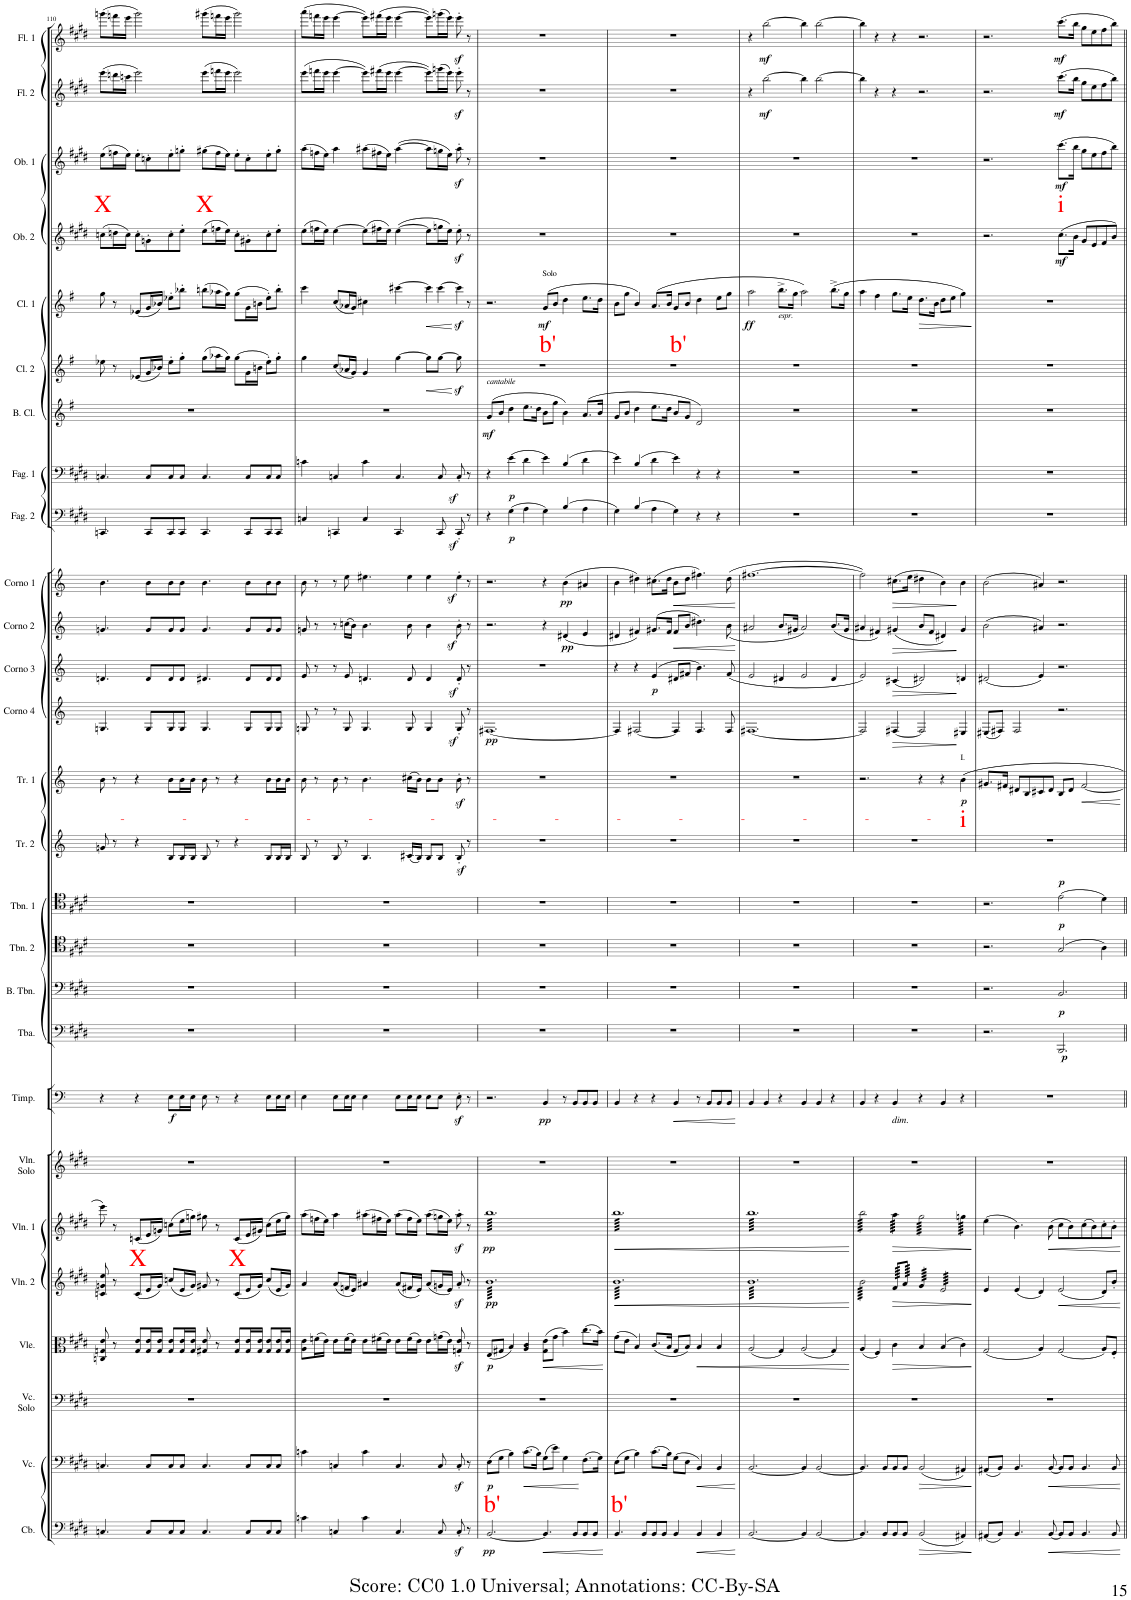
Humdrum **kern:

**kern	**dynam	**kern	**text	**dynam	**kern	**kern	**dynam	**kern	**dynam	**kern	**text	**dynam	**kern	**kern	**dynam	**kern	**dynam	**kern	**dynam	**kern	**dynam	**kern	**dynam	**kern	**kern	**text	**dynam	**kern	**dynam	**kern	**dynam	**kern	**dynam	**kern	**dynam	**kern	**dynam	**kern	**dynam	**kern	**dynam	**kern	**dynam	**kern	**text	**dynam	**kern	**dynam	**kern	**text	**dynam	**kern	**dynam	**kern	**dynam
*part27	*part27	*part26	*part26	*part26	*part25	*part24	*part24	*part23	*part23	*part22	*part22	*part22	*part21	*part20	*part20	*part19	*part19	*part18	*part18	*part17	*part17	*part16	*part16	*part15	*part14	*part14	*part14	*part13	*part13	*part12	*part12	*part11	*part11	*part10	*part10	*part9	*part9	*part8	*part8	*part7	*part7	*part6	*part6	*part5	*part5	*part5	*part4	*part4	*part3	*part3	*part3	*part2	*part2	*part1	*part1
*staff27	*staff27	*staff26	*staff26	*staff26	*staff25	*staff24	*staff24	*staff23	*staff23	*staff22	*staff22	*staff22	*staff21	*staff20	*staff20	*staff19	*staff19	*staff18	*staff18	*staff17	*staff17	*staff16	*staff16	*staff15	*staff14	*staff14	*staff14	*staff13	*staff13	*staff12	*staff12	*staff11	*staff11	*staff10	*staff10	*staff9	*staff9	*staff8	*staff8	*staff7	*staff7	*staff6	*staff6	*staff5	*staff5	*staff5	*staff4	*staff4	*staff3	*staff3	*staff3	*staff2	*staff2	*staff1	*staff1
*I"Contrabassi	*	*I"Violoncelli	*	*	*I"Violoncello Solo	*I"Viole	*	*I"Violini 2	*	*I"Violini 1	*	*	*I"Violino Solo	*I"Timpani	*	*I"Tuba	*	*I"Bass Trombone	*	*I"Trombone Tenore 2	*	*I"Trombone Tenore 1	*	*I"Tromba in F 2	*I"Tromba in F 1	*	*	*I"Corno in F 4	*	*I"Corno in F 3	*	*I"Corno in F 2	*	*I"Corno in F 1	*	*I"Fagotto 2	*	*I"Fagotto 1	*	*I"Bass Clarinetto in A	*	*I"Clarinetto in A 2	*	*I"Clarinetto in A 1	*	*	*I"Oboe 2	*	*I"Oboe 1	*	*	*I"Flauto 2	*	*I"Flauto 1	*
*I'Cb.	*	*I'Vc.	*	*	*I'Vc. Solo	*I'Vle.	*	*I'Vln. 2	*	*I'Vln. 1	*	*	*I'Vln. Solo	*I'Timp.	*	*I'Tba.	*	*I'B. Tbn.	*	*I'Tbn. 2	*	*I'Tbn. 1	*	*I'Tr. 2	*I'Tr. 1	*	*	*I'Corno 4	*	*I'Corno 3	*	*I'Corno 2	*	*I'Corno 1	*	*I'Fag. 2	*	*I'Fag. 1	*	*I'B. Cl.	*	*I'Cl. 2	*	*I'Cl. 1	*	*	*I'Ob. 2	*	*I'Ob. 1	*	*	*I'Fl. 2	*	*I'Fl. 1	*
!!LO:PB:g=z
*clefF4	*	*clefF4	*	*	*clefF4	*clefC3	*	*clefG2	*	*clefG2	*	*	*clefG2	*clefF4	*	*clefF4	*	*clefF4	*	*clefC4	*	*clefC4	*	*clefG2	*clefG2	*	*	*clefG2	*	*clefG2	*	*clefG2	*	*clefG2	*	*clefF4	*	*clefF4	*	*clefG2	*	*clefG2	*	*clefG2	*	*	*clefG2	*	*clefG2	*	*	*clefG2	*	*clefG2	*
*Trd7c12	*	*	*	*	*	*	*	*	*	*	*	*	*	*	*	*	*	*	*	*	*	*	*	*Trd-3c-5	*Trd-3c-5	*	*	*Trd4c7	*	*Trd4c7	*	*Trd4c7	*	*Trd4c7	*	*	*	*	*	*Trd9c15	*	*Trd2c3	*	*Trd2c3	*	*	*	*	*	*	*	*	*	*	*
*k[f#c#g#d#]	*	*k[f#c#g#d#]	*	*	*k[f#c#g#d#]	*k[f#c#g#d#]	*	*k[f#c#g#d#]	*	*k[f#c#g#d#]	*	*	*k[f#c#g#d#]	*k[]	*	*k[f#c#g#d#]	*	*k[f#c#g#d#]	*	*k[f#c#g#d#]	*	*k[f#c#g#d#]	*	*k[]	*k[]	*	*	*k[]	*	*k[]	*	*k[]	*	*k[]	*	*k[f#c#g#d#]	*	*k[f#c#g#d#]	*	*k[f#]	*	*k[f#]	*	*k[f#]	*	*	*k[f#c#g#d#]	*	*k[f#c#g#d#]	*	*	*k[f#c#g#d#]	*	*k[f#c#g#d#]	*
*M6/4	*	*M6/4	*	*	*M6/4	*M6/4	*	*M6/4	*	*M6/4	*	*	*M6/4	*M6/4	*	*M6/4	*	*M6/4	*	*M6/4	*	*M6/4	*	*M6/4	*M6/4	*	*	*M6/4	*	*M6/4	*	*M6/4	*	*M6/4	*	*M6/4	*	*M6/4	*	*M6/4	*	*M6/4	*	*M6/4	*	*	*M6/4	*	*M6/4	*	*	*M6/4	*	*M6/4	*
=110	=110	=110	=110	=110	=110	=110	=110	=110	=110	=110	=110	=110	=110	=110	=110	=110	=110	=110	=110	=110	=110	=110	=110	=110	=110	=110	=110	=110	=110	=110	=110	=110	=110	=110	=110	=110	=110	=110	=110	=110	=110	=110	=110	=110	=110	=110	=110	=110	=110	=110	=110	=110	=110	=110	=110
!	!	!	!	!	!	!	!	!	!	!	!	!	!	!	!	!	!	!	!	!	!	!	!	!	!	!	!	!	!	!	!	!	!	!	!	!	!	!	!	!	!	!	!	!	!	!	!	!	!	!LO:LY:b:color=#FF0000	!	!	!	!	!
4.Cn/	.	4.Cn/	.	.	1.r	8Cn/ 8Gn/ 8e/	.	8cn/ 8gn/ 8ee/	.	8eee\	.	.	1.r	4r	.	1.r	.	1.r	.	1.r	.	1.r	.	8gn/	8b\	.	.	4.Gn/	.	4.dn/	.	4.gn/	.	4.b\	.	4.CCn/	.	4.Cn/	.	1.r	.	8ee-X\	.	8gg\	.	.	(>8ccn\L	.	(>8ee\L	X	.	(>8eee\L	.	(>8gggn\L	.
.	.	.	.	.	.	8r	.	8r	.	8r	.	.	.	.	.	.	.	.	.	.	.	.	.	8r	8r	.	.	.	.	.	.	.	.	.	.	.	.	.	.	.	.	8r	.	8r	.	.	16ddn\L	.	16ffn\L	.	.	16dddn\L	.	16fffn\L	.
.	.	.	.	.	.	.	.	.	.	.	.	.	.	.	.	.	.	.	.	.	.	.	.	.	.	.	.	.	.	.	.	.	.	.	.	.	.	.	.	.	.	.	.	.	.	.	16cc\JJ)	.	16ee\JJ)	.	.	16cccn\JJ	.	16eee\JJ	.
!	!	!	!	!	!	!	!	!	!	!	!LO:LY:b:color=#FF0000	!	!	!	!	!	!	!	!	!	!	!	!	!	!	!	!	!	!	!	!	!	!	!	!	!	!	!	!	!	!	!	!	!	!	!	!	!	!	!	!	!	!	!	!
.	.	.	.	.	.	8G/ 8e/L	.	(8c/L	.	(8cn/L	X	.	.	4r	.	.	.	.	.	.	.	.	.	4r	4r	.	.	.	.	.	.	.	.	.	.	.	.	.	.	.	.	(8e-X/L	.	(8e-X/L	.	.	8cc'\L	.	8ee'\L	.	.	2eee\)	.	2ggg\)	.
8C/L	.	8C/L	.	.	.	16G/ 16e/L	.	16e/L	.	16e/L	.	.	.	.	.	.	.	.	.	.	.	.	.	.	.	.	.	8G/L	.	8d/L	.	8g/L	.	8b\L	.	8CC/L	.	8C/L	.	.	.	16g/L	.	16g/L	.	.	8gn'\	.	8ccn'\	.	.	.	.	.	.
.	.	.	.	.	.	16G/ 16e/JJ	.	16g/JJ)	.	16gn/JJ)	.	.	.	.	.	.	.	.	.	.	.	.	.	.	.	.	.	.	.	.	.	.	.	.	.	.	.	.	.	.	.	16b-X/JJ)	.	16b-X/JJ)	.	.	.	.	.	.	.	.	.	.	.
!	!	!	!	!	!	!	!	!	!	!	!	!	!	!	!LO:DY:b	!	!	!	!	!	!	!	!	!	!	!	!	!	!	!	!	!	!	!	!	!	!	!	!	!	!	!	!	!	!	!	!	!	!	!	!	!	!	!	!
8C/	.	8C/	.	.	.	8G/ 8e/L	.	(8ccn/L	.	(8ccn\L	.	.	.	8E\L	f	.	.	.	.	.	.	.	.	8B/L	8b\L	.	.	8G/	.	8d/	.	8g/	.	8b\	.	8CC/	.	8C/	.	.	.	8ee-'\L	.	8ee-X'\L	.	.	8cc'\	.	8ee'\	.	.	.	.	.	.
8C/J	.	8C/J	.	.	.	16G/ 16e/L	.	16e/L	.	16ee\L	.	.	.	16E\L	.	.	.	.	.	.	.	.	.	16B/L	16b\L	.	.	8G/J	.	8d/J	.	8g/J	.	8b\J	.	8CC/J	.	8C/J	.	.	.	8gg'\J	.	8bb-X'\J	.	.	8ee'\J	.	8ggn'\J	.	.	.	.	.	.
.	.	.	.	.	.	16G/ 16e/JJ	.	16g/JJ)	.	16ggn\JJ)	.	.	.	16E\JJ	.	.	.	.	.	.	.	.	.	16B/JJ	16b\JJ	.	.	.	.	.	.	.	.	.	.	.	.	.	.	.	.	.	.	.	.	.	.	.	.	.	.	.	.	.	.
!	!	!	!	!	!	!	!	!	!	!	!	!	!	!	!	!	!	!	!	!	!	!	!	!	!	!	!	!	!	!	!	!	!	!	!	!	!	!	!	!	!	!	!	!	!	!	!	!	!	!LO:LY:b:color=#FF0000	!	!	!	!	!
4.C/	.	4.C/	.	.	.	8G#X/ 8e/	.	8g#X/	.	8gg#X\	.	.	.	8E\	.	.	.	.	.	.	.	.	.	8B/	8b\	.	.	4.G/	.	4.d#X/	.	4.g/	.	4.b\	.	4.CC/	.	4.C/	.	.	.	(8gg\L	.	(8bbn\L	.	.	(8ee\L	.	(8gg#X\L	X	.	(8eee\L	.	(8ggg#X\L	.
.	.	.	.	.	.	8r	.	8r	.	8r	.	.	.	8r	.	.	.	.	.	.	.	.	.	8r	8r	.	.	.	.	.	.	.	.	.	.	.	.	.	.	.	.	16aa-X\L	.	16aa-X\L	.	.	16ffn\L	.	16ff\L	.	.	16fffn\L	.	16fffn\L	.
.	.	.	.	.	.	.	.	.	.	.	.	.	.	.	.	.	.	.	.	.	.	.	.	.	.	.	.	.	.	.	.	.	.	.	.	.	.	.	.	.	.	16gg\JJ)	.	16gg\JJ)	.	.	16ee\JJ)	.	16ee\JJ)	.	.	16eee\JJ	.	16eee\JJ	.
!	!	!	!	!	!	!	!	!	!	!	!LO:LY:b:color=#FF0000	!	!	!	!	!	!	!	!	!	!	!	!	!	!	!	!	!	!	!	!	!	!	!	!	!	!	!	!	!	!	!	!	!	!	!	!	!	!	!	!	!	!	!	!
.	.	.	.	.	.	8G#/ 8e/L	.	(8c/L	.	(8c/L	X	.	.	4r	.	.	.	.	.	.	.	.	.	4r	4r	.	.	.	.	.	.	.	.	.	.	.	.	.	.	.	.	(8gg\L	.	(8gg\L	.	.	8cc'>\L	.	8ee'>\L	.	.	2eee\)	.	2ggg#\)	.
8C/L	.	8C/L	.	.	.	16G#/ 16e/L	.	16e/L	.	16e/L	.	.	.	.	.	.	.	.	.	.	.	.	.	.	.	.	.	8G/L	.	8d#/L	.	8g/L	.	8b\L	.	8CC/L	.	8C/L	.	.	.	16g\L	.	16g\L	.	.	8g#X'>\	.	8cc'>\	.	.	.	.	.	.
.	.	.	.	.	.	16G#/ 16e/JJ	.	16g#/JJ)	.	16g#X/JJ)	.	.	.	.	.	.	.	.	.	.	.	.	.	.	.	.	.	.	.	.	.	.	.	.	.	.	.	.	.	.	.	16bn\JJ	.	16bn\JJ	.	.	.	.	.	.	.	.	.	.	.
8C/	.	8C/	.	.	.	8G#/ 8e/L	.	(8cc/L	.	(8cc\L	.	.	.	8E\L	.	.	.	.	.	.	.	.	.	8B/L	8b\L	.	.	8G/	.	8d#/	.	8g/	.	8b\	.	8CC/	.	8C/	.	.	.	8ee-'\L)	.	8ee-'\L)	.	.	8cc'>\	.	8ee'>\	.	.	.	.	.	.
8C/J	.	8C/J	.	.	.	16G#/ 16e/L	.	16e/L	.	16ee\L	.	.	.	16E\L	.	.	.	.	.	.	.	.	.	16B/L	16b\L	.	.	8G/J	.	8d#/J	.	8g/J	.	8b\J	.	8CC/J	.	8C/J	.	.	.	8gg'\J	.	8bb'\J	.	.	8ee'>\J	.	8gg#'>\J	.	.	.	.	.	.
.	.	.	.	.	.	16G#/ 16e/JJ	.	16g#/JJ)	.	16gg#\JJ)	.	.	.	16E\JJ	.	.	.	.	.	.	.	.	.	16B/JJ	16b\JJ	.	.	.	.	.	.	.	.	.	.	.	.	.	.	.	.	.	.	.	.	.	.	.	.	.	.	.	.	.	.
=111	=111	=111	=111	=111	=111	=111	=111	=111	=111	=111	=111	=111	=111	=111	=111	=111	=111	=111	=111	=111	=111	=111	=111	=111	=111	=111	=111	=111	=111	=111	=111	=111	=111	=111	=111	=111	=111	=111	=111	=111	=111	=111	=111	=111	=111	=111	=111	=111	=111	=111	=111	=111	=111	=111	=111
4cn\	.	4cn\	.	.	1.r	8A\ 8e\L	.	4a/	.	(8aa\L	.	.	1.r	4E\	.	1.r	.	1.r	.	1.r	.	1.r	.	8B/	8b\	.	.	8Gn/	.	8e/	.	8gn/	.	8b\	.	4Cn/	.	4cn\	.	1.r	.	4gg\	.	4ccc\	.	.	(8ee\L	.	(8aa\L	.	.	(8eee\L	.	(8aaa\L	.
.	.	.	.	.	.	(16fn\L	.	.	.	16ffn\L	.	.	.	.	.	.	.	.	.	.	.	.	.	8r	8r	.	.	8r	.	8r	.	8r	.	8r	.	.	.	.	.	.	.	.	.	.	.	.	16ffn\L	.	16ffn\L	.	.	16fffn\L	.	16fffn\L	.
.	.	.	.	.	.	16e\JJ)	.	.	.	16ee\JJ)	.	.	.	.	.	.	.	.	.	.	.	.	.	.	.	.	.	.	.	.	.	.	.	.	.	.	.	.	.	.	.	.	.	.	.	.	16ee\JJ)	.	16ee\JJ)	.	.	16eee\JJ	.	16eee\JJ	.
4Cn/	.	4Cn/	.	.	.	8e\L	.	(8a/L	.	4aa\	.	.	.	8E\L	.	.	.	.	.	.	.	.	.	8B/	8b\	.	.	8r	.	8r	.	8r	.	8r	.	4CCn/	.	4Cn/	.	.	.	(8cc/L	.	(8cc/L	.	.	[4ee\	.	4aa\	.	.	[4eee\	.	[4eee\	.
.	.	.	.	.	.	(16f\L	.	16fn/L	.	.	.	.	.	16E\L	.	.	.	.	.	.	.	.	.	8r	8r	.	.	8G/	.	8e/	.	(16ccn\LL	.	8ee\	.	.	.	.	.	.	.	16a-X/L	.	16a-X/L	.	.	.	.	.	.	.	.	.	.	.
.	.	.	.	.	.	16e\JJ)	.	16e/JJ)	.	.	.	.	.	16E\JJ	.	.	.	.	.	.	.	.	.	.	.	.	.	.	.	.	.	16b\JJ)	.	.	.	.	.	.	.	.	.	16g/JJ)	.	16g/JJ)	.	.	.	.	.	.	.	.	.	.	.
4c\	.	4c\	.	.	.	8e\L	.	4a#X/	.	(8aa#X\L	.	.	.	4E\	.	.	.	.	.	.	.	.	.	4.B/	4.b\	.	.	4.G/	.	4.dn/	.	4.b\	.	4.ee#X\	.	4C/	.	4c\	.	.	.	4g/	.	4cc#X\	.	.	(8ee\L]	.	(8aa#X\L	.	.	8eee\L])	.	8eee\L])	.
.	.	.	.	.	.	(16f#X\L	.	.	.	16ff#X\L	.	.	.	.	.	.	.	.	.	.	.	.	.	.	.	.	.	.	.	.	.	.	.	.	.	.	.	.	.	.	.	.	.	.	.	.	16ff#X\L	.	16ff#X\L	.	.	(>16fff#X\L	.	(>16fff#X\L	.
.	.	.	.	.	.	16e\JJ)	.	.	.	16ee\JJ)	.	.	.	.	.	.	.	.	.	.	.	.	.	.	.	.	.	.	.	.	.	.	.	.	.	.	.	.	.	.	.	.	.	.	.	.	16ee\JJ)	.	16ee\JJ)	.	.	16eee\JJ	.	16eee\JJ	.
4.C/	.	4.C/	.	.	.	8e\L	.	(8a#/L	.	(8aa#\L	.	.	.	8E\L	.	.	.	.	.	.	.	.	.	.	.	.	.	.	.	.	.	.	.	.	.	4.CC/	.	4.C/	.	.	.	[4gg\	.	[>4ccc#X\	.	.	([4ee\	.	([4aa#\	.	.	[>4eee\	.	[>4eee\	.
.	.	.	.	.	.	(16f#\L	.	16f#X/L	.	16ff#\L	.	.	.	16E\L	.	.	.	.	.	.	.	.	.	(16c#X/LL	(16cc#X\LL	.	.	8G/	.	8d/	.	8b\	.	8ee#\	.	.	.	.	.	.	.	.	.	.	.	.	.	.	.	.	.	.	.	.	.
.	.	.	.	.	.	16e\JJ)	.	16e/JJ)	.	16ee\JJ)	.	.	.	16E\JJ	.	.	.	.	.	.	.	.	.	16B/JJ)	16b\JJ)	.	.	.	.	.	.	.	.	.	.	.	.	.	.	.	.	.	.	.	.	.	.	.	.	.	.	.	.	.	.
!	!	!	!	!	!	!	!	!	!	!	!	!	!	!	!	!	!	!	!	!	!	!	!	!	!	!	!	!	!	!	!	!	!	!	!	!	!	!	!	!	!	!	!LO:HP:b	!	!	!LO:HP:b	!	!	!	!	!	!	!	!	!
.	.	.	.	.	.	8e\L	.	(8a#/L	.	(8aa#\L	.	.	.	8E\L	.	.	.	.	.	.	.	.	.	8B/L	8b\L	.	.	4G/	.	4d/	.	4b\	.	4ee#\	.	.	.	.	.	.	.	8gg\L]	<	8ccc#\L]	.	<	8ee\L]	.	8aa#\L]	.	.	8eee\L])	.	8eee\L])	.
8C/	.	8C/	.	.	.	(16gn\L	.	16gn/L	.	16ggn\L	.	.	.	8E\J	.	.	.	.	.	.	.	.	.	8B/J	8b\J	.	.	.	.	.	.	.	.	.	.	8CC/	.	8C/	.	.	.	[8gg\J	.	[>8ccc#\J	.	.	16ggn\L	.	16ggn\L	.	.	(>16gggn\L	.	(>16gggn\L	.
.	.	.	.	.	.	16e\JJ)	.	16e/JJ)	.	16ee\JJ)	.	.	.	.	.	.	.	.	.	.	.	.	.	.	.	.	.	.	.	.	.	.	.	.	.	.	.	.	.	.	.	.	.	.	.	.	16ee\JJ)	.	16ee\JJ)	.	.	16eee\JJ)	.	16eee\JJ)	.
8Cz<'/	.	8Cz<'/	.	.	.	8Gn/z<' 8e/z<'	.	8a#z<'/	.	8aa#z<'\	.	.	.	8Ez<'\	.	.	.	.	.	.	.	.	.	8Bz<'/	8bz<'\	.	.	8Gz<'/	.	8dz<'/	.	8bz<'\	.	8ee#z<'\	.	8CCz<'/	.	8Cz<'/	.	.	.	8ggz<\]	[	8ccc#z<\]	.	[	8eez<'>\	.	8aa#z<'>\	.	.	8eeez<'>\	.	8eeez<'>\	.
8r	.	8r	.	.	.	8r	.	8r	.	8r	.	.	.	8r	.	.	.	.	.	.	.	.	.	8r	8r	.	.	8r	.	8r	.	8r	.	8r	.	8r	.	8r	.	.	.	8ryy	.	8r	.	.	8r	.	8r	.	.	8r	.	8r	.
=112	=112	=112	=112	=112	=112	=112	=112	=112	=112	=112	=112	=112	=112	=112	=112	=112	=112	=112	=112	=112	=112	=112	=112	=112	=112	=112	=112	=112	=112	=112	=112	=112	=112	=112	=112	=112	=112	=112	=112	=112	=112	=112	=112	=112	=112	=112	=112	=112	=112	=112	=112	=112	=112	=112	=112
!	!	!	!	!	!	!	!	!	!	!	!	!	!	!	!	!	!	!	!	!	!	!	!	!	!	!	!	!	!	!	!	!	!	!	!	!	!	!	!	!LO:TX:a:i:t=cantabile	!	!	!	!	!	!	!	!	!	!	!	!	!	!	!
!	!LO:DY:b	!	!LO:LY:b:color=#FF0000	!LO:DY:b	!	!	!LO:DY:b	!	!LO:DY:b	!	!	!LO:DY:b	!	!	!	!	!	!	!	!	!	!	!	!	!	!	!	!	!LO:DY:b	!	!	!	!	!	!	!	!	!	!	!	!LO:DY:b	!	!	!	!	!	!	!	!	!	!	!	!	!	!
*	*	*	*	*	*	*	*	*tremolo	*	*	*	*	*	*	*	*	*	*	*	*	*	*	*	*	*	*	*	*	*	*	*	*	*	*	*	*	*	*	*	*	*	*	*	*	*	*	*	*	*	*	*	*	*	*	*
*	*	*	*	*	*	*	*	*	*	*tremolo	*	*	*	*	*	*	*	*	*	*	*	*	*	*	*	*	*	*	*	*	*	*	*	*	*	*	*	*	*	*	*	*	*	*	*	*	*	*	*	*	*	*	*	*	*
[2.BB/	pp	(8E\L	b'	p	1.r	(8E/L	p	64bLLLL	pp	64bbLLLL	.	pp	1.r	2.r	.	1.r	.	1.r	.	1.r	.	1.r	.	1.r	1.r	.	.	[1.F#X	pp	1.r	.	2.r	.	2.r	.	4r	.	4r	.	(8g/L	mf	1.r	.	2.r	.	.	1.r	.	1.r	.	.	1.r	.	1.r	.
.	.	.	.	.	.	.	.	64b	.	64bb	.	.	.	.	.	.	.	.	.	.	.	.	.	.	.	.	.	.	.	.	.	.	.	.	.	.	.	.	.	.	.	.	.	.	.	.	.	.	.	.	.	.	.	.	.
.	.	.	.	.	.	.	.	64b	.	64bb	.	.	.	.	.	.	.	.	.	.	.	.	.	.	.	.	.	.	.	.	.	.	.	.	.	.	.	.	.	.	.	.	.	.	.	.	.	.	.	.	.	.	.	.	.
.	.	.	.	.	.	.	.	64b	.	64bb	.	.	.	.	.	.	.	.	.	.	.	.	.	.	.	.	.	.	.	.	.	.	.	.	.	.	.	.	.	.	.	.	.	.	.	.	.	.	.	.	.	.	.	.	.
.	.	.	.	.	.	.	.	64b	.	64bb	.	.	.	.	.	.	.	.	.	.	.	.	.	.	.	.	.	.	.	.	.	.	.	.	.	.	.	.	.	.	.	.	.	.	.	.	.	.	.	.	.	.	.	.	.
.	.	.	.	.	.	.	.	64b	.	64bb	.	.	.	.	.	.	.	.	.	.	.	.	.	.	.	.	.	.	.	.	.	.	.	.	.	.	.	.	.	.	.	.	.	.	.	.	.	.	.	.	.	.	.	.	.
.	.	.	.	.	.	.	.	64b	.	64bb	.	.	.	.	.	.	.	.	.	.	.	.	.	.	.	.	.	.	.	.	.	.	.	.	.	.	.	.	.	.	.	.	.	.	.	.	.	.	.	.	.	.	.	.	.
.	.	.	.	.	.	.	.	64b	.	64bb	.	.	.	.	.	.	.	.	.	.	.	.	.	.	.	.	.	.	.	.	.	.	.	.	.	.	.	.	.	.	.	.	.	.	.	.	.	.	.	.	.	.	.	.	.
.	.	8G#\J	.	.	.	8G#X/J	.	64b	.	64bb	.	.	.	.	.	.	.	.	.	.	.	.	.	.	.	.	.	.	.	.	.	.	.	.	.	.	.	.	.	8b/J	.	.	.	.	.	.	.	.	.	.	.	.	.	.	.
.	.	.	.	.	.	.	.	64b	.	64bb	.	.	.	.	.	.	.	.	.	.	.	.	.	.	.	.	.	.	.	.	.	.	.	.	.	.	.	.	.	.	.	.	.	.	.	.	.	.	.	.	.	.	.	.	.
.	.	.	.	.	.	.	.	64b	.	64bb	.	.	.	.	.	.	.	.	.	.	.	.	.	.	.	.	.	.	.	.	.	.	.	.	.	.	.	.	.	.	.	.	.	.	.	.	.	.	.	.	.	.	.	.	.
.	.	.	.	.	.	.	.	64b	.	64bb	.	.	.	.	.	.	.	.	.	.	.	.	.	.	.	.	.	.	.	.	.	.	.	.	.	.	.	.	.	.	.	.	.	.	.	.	.	.	.	.	.	.	.	.	.
.	.	.	.	.	.	.	.	64b	.	64bb	.	.	.	.	.	.	.	.	.	.	.	.	.	.	.	.	.	.	.	.	.	.	.	.	.	.	.	.	.	.	.	.	.	.	.	.	.	.	.	.	.	.	.	.	.
.	.	.	.	.	.	.	.	64b	.	64bb	.	.	.	.	.	.	.	.	.	.	.	.	.	.	.	.	.	.	.	.	.	.	.	.	.	.	.	.	.	.	.	.	.	.	.	.	.	.	.	.	.	.	.	.	.
.	.	.	.	.	.	.	.	64b	.	64bb	.	.	.	.	.	.	.	.	.	.	.	.	.	.	.	.	.	.	.	.	.	.	.	.	.	.	.	.	.	.	.	.	.	.	.	.	.	.	.	.	.	.	.	.	.
.	.	.	.	.	.	.	.	64b	.	64bb	.	.	.	.	.	.	.	.	.	.	.	.	.	.	.	.	.	.	.	.	.	.	.	.	.	.	.	.	.	.	.	.	.	.	.	.	.	.	.	.	.	.	.	.	.
!	!	!	!	!	!	!	!	!	!	!	!	!	!	!	!	!	!	!	!	!	!	!	!	!	!	!	!	!	!	!	!	!	!	!	!	!	!LO:DY:b	!	!LO:DY:b	!	!	!	!	!	!	!	!	!	!	!	!	!	!	!	!
.	.	4B\)	.	.	.	4B/)	.	64b	.	64bb	.	.	.	.	.	.	.	.	.	.	.	.	.	.	.	.	.	.	.	.	.	.	.	.	.	(>4G#\	p	(>4e\	p	4dd\	.	.	.	.	.	.	.	.	.	.	.	.	.	.	.
.	.	.	.	.	.	.	.	64b	.	64bb	.	.	.	.	.	.	.	.	.	.	.	.	.	.	.	.	.	.	.	.	.	.	.	.	.	.	.	.	.	.	.	.	.	.	.	.	.	.	.	.	.	.	.	.	.
.	.	.	.	.	.	.	.	64b	.	64bb	.	.	.	.	.	.	.	.	.	.	.	.	.	.	.	.	.	.	.	.	.	.	.	.	.	.	.	.	.	.	.	.	.	.	.	.	.	.	.	.	.	.	.	.	.
.	.	.	.	.	.	.	.	64b	.	64bb	.	.	.	.	.	.	.	.	.	.	.	.	.	.	.	.	.	.	.	.	.	.	.	.	.	.	.	.	.	.	.	.	.	.	.	.	.	.	.	.	.	.	.	.	.
.	.	.	.	.	.	.	.	64b	.	64bb	.	.	.	.	.	.	.	.	.	.	.	.	.	.	.	.	.	.	.	.	.	.	.	.	.	.	.	.	.	.	.	.	.	.	.	.	.	.	.	.	.	.	.	.	.
.	.	.	.	.	.	.	.	64b	.	64bb	.	.	.	.	.	.	.	.	.	.	.	.	.	.	.	.	.	.	.	.	.	.	.	.	.	.	.	.	.	.	.	.	.	.	.	.	.	.	.	.	.	.	.	.	.
.	.	.	.	.	.	.	.	64b	.	64bb	.	.	.	.	.	.	.	.	.	.	.	.	.	.	.	.	.	.	.	.	.	.	.	.	.	.	.	.	.	.	.	.	.	.	.	.	.	.	.	.	.	.	.	.	.
.	.	.	.	.	.	.	.	64b	.	64bb	.	.	.	.	.	.	.	.	.	.	.	.	.	.	.	.	.	.	.	.	.	.	.	.	.	.	.	.	.	.	.	.	.	.	.	.	.	.	.	.	.	.	.	.	.
.	.	.	.	.	.	.	.	64b	.	64bb	.	.	.	.	.	.	.	.	.	.	.	.	.	.	.	.	.	.	.	.	.	.	.	.	.	.	.	.	.	.	.	.	.	.	.	.	.	.	.	.	.	.	.	.	.
.	.	.	.	.	.	.	.	64b	.	64bb	.	.	.	.	.	.	.	.	.	.	.	.	.	.	.	.	.	.	.	.	.	.	.	.	.	.	.	.	.	.	.	.	.	.	.	.	.	.	.	.	.	.	.	.	.
.	.	.	.	.	.	.	.	64b	.	64bb	.	.	.	.	.	.	.	.	.	.	.	.	.	.	.	.	.	.	.	.	.	.	.	.	.	.	.	.	.	.	.	.	.	.	.	.	.	.	.	.	.	.	.	.	.
.	.	.	.	.	.	.	.	64b	.	64bb	.	.	.	.	.	.	.	.	.	.	.	.	.	.	.	.	.	.	.	.	.	.	.	.	.	.	.	.	.	.	.	.	.	.	.	.	.	.	.	.	.	.	.	.	.
.	.	.	.	.	.	.	.	64b	.	64bb	.	.	.	.	.	.	.	.	.	.	.	.	.	.	.	.	.	.	.	.	.	.	.	.	.	.	.	.	.	.	.	.	.	.	.	.	.	.	.	.	.	.	.	.	.
.	.	.	.	.	.	.	.	64b	.	64bb	.	.	.	.	.	.	.	.	.	.	.	.	.	.	.	.	.	.	.	.	.	.	.	.	.	.	.	.	.	.	.	.	.	.	.	.	.	.	.	.	.	.	.	.	.
.	.	.	.	.	.	.	.	64b	.	64bb	.	.	.	.	.	.	.	.	.	.	.	.	.	.	.	.	.	.	.	.	.	.	.	.	.	.	.	.	.	.	.	.	.	.	.	.	.	.	.	.	.	.	.	.	.
.	.	.	.	.	.	.	.	64b	.	64bb	.	.	.	.	.	.	.	.	.	.	.	.	.	.	.	.	.	.	.	.	.	.	.	.	.	.	.	.	.	.	.	.	.	.	.	.	.	.	.	.	.	.	.	.	.
!	!	!	!	!LO:HP:b	!	!	!	!	!	!	!	!	!	!	!	!	!	!	!	!	!	!	!	!	!	!	!	!	!	!	!	!	!	!	!	!	!	!	!	!	!	!	!	!	!	!	!	!	!	!	!	!	!	!	!
.	.	(8.c#\L	.	<	.	4A/ 4c#/	.	64b	.	64bb	.	.	.	.	.	.	.	.	.	.	.	.	.	.	.	.	.	.	.	.	.	.	.	.	.	4A\	.	4d#\	.	8.ee\L	.	.	.	.	.	.	.	.	.	.	.	.	.	.	.
.	.	.	.	.	.	.	.	64b	.	64bb	.	.	.	.	.	.	.	.	.	.	.	.	.	.	.	.	.	.	.	.	.	.	.	.	.	.	.	.	.	.	.	.	.	.	.	.	.	.	.	.	.	.	.	.	.
.	.	.	.	.	.	.	.	64b	.	64bb	.	.	.	.	.	.	.	.	.	.	.	.	.	.	.	.	.	.	.	.	.	.	.	.	.	.	.	.	.	.	.	.	.	.	.	.	.	.	.	.	.	.	.	.	.
.	.	.	.	.	.	.	.	64b	.	64bb	.	.	.	.	.	.	.	.	.	.	.	.	.	.	.	.	.	.	.	.	.	.	.	.	.	.	.	.	.	.	.	.	.	.	.	.	.	.	.	.	.	.	.	.	.
.	.	.	.	.	.	.	.	64b	.	64bb	.	.	.	.	.	.	.	.	.	.	.	.	.	.	.	.	.	.	.	.	.	.	.	.	.	.	.	.	.	.	.	.	.	.	.	.	.	.	.	.	.	.	.	.	.
.	.	.	.	.	.	.	.	64b	.	64bb	.	.	.	.	.	.	.	.	.	.	.	.	.	.	.	.	.	.	.	.	.	.	.	.	.	.	.	.	.	.	.	.	.	.	.	.	.	.	.	.	.	.	.	.	.
.	.	.	.	.	.	.	.	64b	.	64bb	.	.	.	.	.	.	.	.	.	.	.	.	.	.	.	.	.	.	.	.	.	.	.	.	.	.	.	.	.	.	.	.	.	.	.	.	.	.	.	.	.	.	.	.	.
.	.	.	.	.	.	.	.	64b	.	64bb	.	.	.	.	.	.	.	.	.	.	.	.	.	.	.	.	.	.	.	.	.	.	.	.	.	.	.	.	.	.	.	.	.	.	.	.	.	.	.	.	.	.	.	.	.
.	.	.	.	.	.	.	.	64b	.	64bb	.	.	.	.	.	.	.	.	.	.	.	.	.	.	.	.	.	.	.	.	.	.	.	.	.	.	.	.	.	.	.	.	.	.	.	.	.	.	.	.	.	.	.	.	.
.	.	.	.	.	.	.	.	64b	.	64bb	.	.	.	.	.	.	.	.	.	.	.	.	.	.	.	.	.	.	.	.	.	.	.	.	.	.	.	.	.	.	.	.	.	.	.	.	.	.	.	.	.	.	.	.	.
.	.	.	.	.	.	.	.	64b	.	64bb	.	.	.	.	.	.	.	.	.	.	.	.	.	.	.	.	.	.	.	.	.	.	.	.	.	.	.	.	.	.	.	.	.	.	.	.	.	.	.	.	.	.	.	.	.
.	.	.	.	.	.	.	.	64b	.	64bb	.	.	.	.	.	.	.	.	.	.	.	.	.	.	.	.	.	.	.	.	.	.	.	.	.	.	.	.	.	.	.	.	.	.	.	.	.	.	.	.	.	.	.	.	.
.	.	16B\Jk)	.	.	.	.	.	64b	.	64bb	.	.	.	.	.	.	.	.	.	.	.	.	.	.	.	.	.	.	.	.	.	.	.	.	.	.	.	.	.	16dd\Jk	.	.	.	.	.	.	.	.	.	.	.	.	.	.	.
.	.	.	.	.	.	.	.	64b	.	64bb	.	.	.	.	.	.	.	.	.	.	.	.	.	.	.	.	.	.	.	.	.	.	.	.	.	.	.	.	.	.	.	.	.	.	.	.	.	.	.	.	.	.	.	.	.
.	.	.	.	.	.	.	.	64b	.	64bb	.	.	.	.	.	.	.	.	.	.	.	.	.	.	.	.	.	.	.	.	.	.	.	.	.	.	.	.	.	.	.	.	.	.	.	.	.	.	.	.	.	.	.	.	.
.	.	.	.	.	.	.	.	64b	.	64bb	.	.	.	.	.	.	.	.	.	.	.	.	.	.	.	.	.	.	.	.	.	.	.	.	.	.	.	.	.	.	.	.	.	.	.	.	.	.	.	.	.	.	.	.	.
!	!	!	!	!	!	!	!	!	!	!	!	!	!	!	!	!	!	!	!	!	!	!	!	!	!	!	!	!	!	!	!	!	!	!	!	!	!	!	!	!	!	!	!	!LO:TX:a:t=Solo	!	!	!	!	!	!	!	!	!	!	!
!	!LO:HP:b	!	!	!	!	!	!LO:HP:b	!	!	!	!	!	!	!	!LO:DY:b	!	!	!	!	!	!	!	!	!	!	!	!	!	!	!	!	!	!	!	!	!	!	!	!	!	!	!	!	!	!LO:LY:b:color=#FF0000	!LO:DY:b	!	!	!	!	!	!	!	!	!
4.BB/]	<	(8G#\L	.	.	.	(8G#\ 8e\L	<	64b	.	64bb	.	.	.	4BB/	pp	.	.	.	.	.	.	.	.	.	.	.	.	.	.	.	.	4r	.	4r	.	4G#\)	.	4e\)	.	8b\L	.	.	.	(8g/L	b'	mf	.	.	.	.	.	.	.	.	.
.	.	.	.	.	.	.	.	64b	.	64bb	.	.	.	.	.	.	.	.	.	.	.	.	.	.	.	.	.	.	.	.	.	.	.	.	.	.	.	.	.	.	.	.	.	.	.	.	.	.	.	.	.	.	.	.	.
.	.	.	.	.	.	.	.	64b	.	64bb	.	.	.	.	.	.	.	.	.	.	.	.	.	.	.	.	.	.	.	.	.	.	.	.	.	.	.	.	.	.	.	.	.	.	.	.	.	.	.	.	.	.	.	.	.
.	.	.	.	.	.	.	.	64b	.	64bb	.	.	.	.	.	.	.	.	.	.	.	.	.	.	.	.	.	.	.	.	.	.	.	.	.	.	.	.	.	.	.	.	.	.	.	.	.	.	.	.	.	.	.	.	.
.	.	.	.	.	.	.	.	64b	.	64bb	.	.	.	.	.	.	.	.	.	.	.	.	.	.	.	.	.	.	.	.	.	.	.	.	.	.	.	.	.	.	.	.	.	.	.	.	.	.	.	.	.	.	.	.	.
.	.	.	.	.	.	.	.	64b	.	64bb	.	.	.	.	.	.	.	.	.	.	.	.	.	.	.	.	.	.	.	.	.	.	.	.	.	.	.	.	.	.	.	.	.	.	.	.	.	.	.	.	.	.	.	.	.
.	.	.	.	.	.	.	.	64b	.	64bb	.	.	.	.	.	.	.	.	.	.	.	.	.	.	.	.	.	.	.	.	.	.	.	.	.	.	.	.	.	.	.	.	.	.	.	.	.	.	.	.	.	.	.	.	.
.	.	.	.	.	.	.	.	64b	.	64bb	.	.	.	.	.	.	.	.	.	.	.	.	.	.	.	.	.	.	.	.	.	.	.	.	.	.	.	.	.	.	.	.	.	.	.	.	.	.	.	.	.	.	.	.	.
.	.	8e\J)	.	.	.	8g#\J	.	64b	.	64bb	.	.	.	.	.	.	.	.	.	.	.	.	.	.	.	.	.	.	.	.	.	.	.	.	.	.	.	.	.	8gg\J	.	.	.	8b/J	.	.	.	.	.	.	.	.	.	.	.
.	.	.	.	.	.	.	.	64b	.	64bb	.	.	.	.	.	.	.	.	.	.	.	.	.	.	.	.	.	.	.	.	.	.	.	.	.	.	.	.	.	.	.	.	.	.	.	.	.	.	.	.	.	.	.	.	.
.	.	.	.	.	.	.	.	64b	.	64bb	.	.	.	.	.	.	.	.	.	.	.	.	.	.	.	.	.	.	.	.	.	.	.	.	.	.	.	.	.	.	.	.	.	.	.	.	.	.	.	.	.	.	.	.	.
.	.	.	.	.	.	.	.	64b	.	64bb	.	.	.	.	.	.	.	.	.	.	.	.	.	.	.	.	.	.	.	.	.	.	.	.	.	.	.	.	.	.	.	.	.	.	.	.	.	.	.	.	.	.	.	.	.
.	.	.	.	.	.	.	.	64b	.	64bb	.	.	.	.	.	.	.	.	.	.	.	.	.	.	.	.	.	.	.	.	.	.	.	.	.	.	.	.	.	.	.	.	.	.	.	.	.	.	.	.	.	.	.	.	.
.	.	.	.	.	.	.	.	64b	.	64bb	.	.	.	.	.	.	.	.	.	.	.	.	.	.	.	.	.	.	.	.	.	.	.	.	.	.	.	.	.	.	.	.	.	.	.	.	.	.	.	.	.	.	.	.	.
.	.	.	.	.	.	.	.	64b	.	64bb	.	.	.	.	.	.	.	.	.	.	.	.	.	.	.	.	.	.	.	.	.	.	.	.	.	.	.	.	.	.	.	.	.	.	.	.	.	.	.	.	.	.	.	.	.
.	.	.	.	.	.	.	.	64b	.	64bb	.	.	.	.	.	.	.	.	.	.	.	.	.	.	.	.	.	.	.	.	.	.	.	.	.	.	.	.	.	.	.	.	.	.	.	.	.	.	.	.	.	.	.	.	.
!	!	!	!	!	!	!	!	!	!	!	!	!	!	!	!	!	!	!	!	!	!	!	!	!	!	!	!	!	!	!	!	!	!LO:DY:b	!	!LO:DY:b	!	!	!	!	!	!	!	!	!	!	!	!	!	!	!	!	!	!	!	!
.	.	4G#\	.	.	.	4b\)	.	64b	.	64bb	.	.	.	8r	.	.	.	.	.	.	.	.	.	.	.	.	.	.	.	.	.	(4d#X/	pp	(4b\	pp	(>4B/	.	(>4B/	.	4b\)	.	.	.	4dd\	.	.	.	.	.	.	.	.	.	.	.
.	.	.	.	.	.	.	.	64b	.	64bb	.	.	.	.	.	.	.	.	.	.	.	.	.	.	.	.	.	.	.	.	.	.	.	.	.	.	.	.	.	.	.	.	.	.	.	.	.	.	.	.	.	.	.	.	.
.	.	.	.	.	.	.	.	64b	.	64bb	.	.	.	.	.	.	.	.	.	.	.	.	.	.	.	.	.	.	.	.	.	.	.	.	.	.	.	.	.	.	.	.	.	.	.	.	.	.	.	.	.	.	.	.	.
.	.	.	.	.	.	.	.	64b	.	64bb	.	.	.	.	.	.	.	.	.	.	.	.	.	.	.	.	.	.	.	.	.	.	.	.	.	.	.	.	.	.	.	.	.	.	.	.	.	.	.	.	.	.	.	.	.
.	.	.	.	.	.	.	.	64b	.	64bb	.	.	.	.	.	.	.	.	.	.	.	.	.	.	.	.	.	.	.	.	.	.	.	.	.	.	.	.	.	.	.	.	.	.	.	.	.	.	.	.	.	.	.	.	.
.	.	.	.	.	.	.	.	64b	.	64bb	.	.	.	.	.	.	.	.	.	.	.	.	.	.	.	.	.	.	.	.	.	.	.	.	.	.	.	.	.	.	.	.	.	.	.	.	.	.	.	.	.	.	.	.	.
.	.	.	.	.	.	.	.	64b	.	64bb	.	.	.	.	.	.	.	.	.	.	.	.	.	.	.	.	.	.	.	.	.	.	.	.	.	.	.	.	.	.	.	.	.	.	.	.	.	.	.	.	.	.	.	.	.
.	.	.	.	.	.	.	.	64b	.	64bb	.	.	.	.	.	.	.	.	.	.	.	.	.	.	.	.	.	.	.	.	.	.	.	.	.	.	.	.	.	.	.	.	.	.	.	.	.	.	.	.	.	.	.	.	.
8BB/L	.	.	.	.	.	.	.	64b	.	64bb	.	.	.	8BB/L	.	.	.	.	.	.	.	.	.	.	.	.	.	.	.	.	.	.	.	.	.	.	.	.	.	.	.	.	.	.	.	.	.	.	.	.	.	.	.	.	.
.	.	.	.	.	.	.	.	64b	.	64bb	.	.	.	.	.	.	.	.	.	.	.	.	.	.	.	.	.	.	.	.	.	.	.	.	.	.	.	.	.	.	.	.	.	.	.	.	.	.	.	.	.	.	.	.	.
.	.	.	.	.	.	.	.	64b	.	64bb	.	.	.	.	.	.	.	.	.	.	.	.	.	.	.	.	.	.	.	.	.	.	.	.	.	.	.	.	.	.	.	.	.	.	.	.	.	.	.	.	.	.	.	.	.
.	.	.	.	.	.	.	.	64b	.	64bb	.	.	.	.	.	.	.	.	.	.	.	.	.	.	.	.	.	.	.	.	.	.	.	.	.	.	.	.	.	.	.	.	.	.	.	.	.	.	.	.	.	.	.	.	.
.	.	.	.	.	.	.	.	64b	.	64bb	.	.	.	.	.	.	.	.	.	.	.	.	.	.	.	.	.	.	.	.	.	.	.	.	.	.	.	.	.	.	.	.	.	.	.	.	.	.	.	.	.	.	.	.	.
.	.	.	.	.	.	.	.	64b	.	64bb	.	.	.	.	.	.	.	.	.	.	.	.	.	.	.	.	.	.	.	.	.	.	.	.	.	.	.	.	.	.	.	.	.	.	.	.	.	.	.	.	.	.	.	.	.
.	.	.	.	.	.	.	.	64b	.	64bb	.	.	.	.	.	.	.	.	.	.	.	.	.	.	.	.	.	.	.	.	.	.	.	.	.	.	.	.	.	.	.	.	.	.	.	.	.	.	.	.	.	.	.	.	.
.	.	.	.	.	.	.	.	64b	.	64bb	.	.	.	.	.	.	.	.	.	.	.	.	.	.	.	.	.	.	.	.	.	.	.	.	.	.	.	.	.	.	.	.	.	.	.	.	.	.	.	.	.	.	.	.	.
8BB/	.	(8.F#\L	.	[	.	(8.cc#\L	.	64b	.	64bb	.	.	.	8BB/	.	.	.	.	.	.	.	.	.	.	.	.	.	.	.	.	.	4e/	.	4a#X/	.	4A\	.	4d#\	.	(>8.a/L	.	.	.	8.ee\L	.	.	.	.	.	.	.	.	.	.	.
.	.	.	.	.	.	.	.	64b	.	64bb	.	.	.	.	.	.	.	.	.	.	.	.	.	.	.	.	.	.	.	.	.	.	.	.	.	.	.	.	.	.	.	.	.	.	.	.	.	.	.	.	.	.	.	.	.
.	.	.	.	.	.	.	.	64b	.	64bb	.	.	.	.	.	.	.	.	.	.	.	.	.	.	.	.	.	.	.	.	.	.	.	.	.	.	.	.	.	.	.	.	.	.	.	.	.	.	.	.	.	.	.	.	.
.	.	.	.	.	.	.	.	64b	.	64bb	.	.	.	.	.	.	.	.	.	.	.	.	.	.	.	.	.	.	.	.	.	.	.	.	.	.	.	.	.	.	.	.	.	.	.	.	.	.	.	.	.	.	.	.	.
.	.	.	.	.	.	.	.	64b	.	64bb	.	.	.	.	.	.	.	.	.	.	.	.	.	.	.	.	.	.	.	.	.	.	.	.	.	.	.	.	.	.	.	.	.	.	.	.	.	.	.	.	.	.	.	.	.
.	.	.	.	.	.	.	.	64b	.	64bb	.	.	.	.	.	.	.	.	.	.	.	.	.	.	.	.	.	.	.	.	.	.	.	.	.	.	.	.	.	.	.	.	.	.	.	.	.	.	.	.	.	.	.	.	.
.	.	.	.	.	.	.	.	64b	.	64bb	.	.	.	.	.	.	.	.	.	.	.	.	.	.	.	.	.	.	.	.	.	.	.	.	.	.	.	.	.	.	.	.	.	.	.	.	.	.	.	.	.	.	.	.	.
.	.	.	.	.	.	.	.	64b	.	64bb	.	.	.	.	.	.	.	.	.	.	.	.	.	.	.	.	.	.	.	.	.	.	.	.	.	.	.	.	.	.	.	.	.	.	.	.	.	.	.	.	.	.	.	.	.
8BB/J	.	.	.	.	.	.	.	64b	.	64bb	.	.	.	8BB/J	.	.	.	.	.	.	.	.	.	.	.	.	.	.	.	.	.	.	.	.	.	.	.	.	.	.	.	.	.	.	.	.	.	.	.	.	.	.	.	.	.
.	.	.	.	.	.	.	.	64b	.	64bb	.	.	.	.	.	.	.	.	.	.	.	.	.	.	.	.	.	.	.	.	.	.	.	.	.	.	.	.	.	.	.	.	.	.	.	.	.	.	.	.	.	.	.	.	.
.	.	.	.	.	.	.	.	64b	.	64bb	.	.	.	.	.	.	.	.	.	.	.	.	.	.	.	.	.	.	.	.	.	.	.	.	.	.	.	.	.	.	.	.	.	.	.	.	.	.	.	.	.	.	.	.	.
.	.	.	.	.	.	.	.	64b	.	64bb	.	.	.	.	.	.	.	.	.	.	.	.	.	.	.	.	.	.	.	.	.	.	.	.	.	.	.	.	.	.	.	.	.	.	.	.	.	.	.	.	.	.	.	.	.
.	.	16G#\Jk)	.	.	.	16b\Jk)	.	64b	.	64bb	.	.	.	.	.	.	.	.	.	.	.	.	.	.	.	.	.	.	.	.	.	.	.	.	.	.	.	.	.	16b/Jk	.	.	.	16dd\Jk	.	.	.	.	.	.	.	.	.	.	.
.	.	.	.	.	.	.	.	64b	.	64bb	.	.	.	.	.	.	.	.	.	.	.	.	.	.	.	.	.	.	.	.	.	.	.	.	.	.	.	.	.	.	.	.	.	.	.	.	.	.	.	.	.	.	.	.	.
.	.	.	.	.	.	.	.	64b	.	64bb	.	.	.	.	.	.	.	.	.	.	.	.	.	.	.	.	.	.	.	.	.	.	.	.	.	.	.	.	.	.	.	.	.	.	.	.	.	.	.	.	.	.	.	.	.
.	.	.	.	.	.	.	.	64bJJJJ	.	64bbJJJJ	.	.	.	.	.	.	.	.	.	.	.	.	.	.	.	.	.	.	.	.	.	.	.	.	.	.	.	.	.	.	.	.	.	.	.	.	.	.	.	.	.	.	.	.	.
.	[	.	.	.	.	.	[	.	.	.	.	.	.	.	.	.	.	.	.	.	.	.	.	.	.	.	.	.	.	.	.	.	.	.	.	.	.	.	.	.	.	.	.	.	.	.	.	.	.	.	.	.	.	.	.
=113	=113	=113	=113	=113	=113	=113	=113	=113	=113	=113	=113	=113	=113	=113	=113	=113	=113	=113	=113	=113	=113	=113	=113	=113	=113	=113	=113	=113	=113	=113	=113	=113	=113	=113	=113	=113	=113	=113	=113	=113	=113	=113	=113	=113	=113	=113	=113	=113	=113	=113	=113	=113	=113	=113	=113
!	!	!	!LO:LY:b:color=#FF0000	!	!	!	!	!	!LO:HP:b	!	!	!LO:HP:b	!	!	!	!	!	!	!	!	!	!	!	!	!	!	!	!	!	!	!	!	!	!	!	!	!	!	!	!	!	!	!	!	!	!	!	!	!	!	!	!	!	!	!
4.BB/	.	(8E\L	b'	.	1.r	(8g#\L	.	64bLLLL	<	64bbLLLL	.	<	1.r	4BB/	.	1.r	.	1.r	.	1.r	.	1.r	.	1.r	1.r	.	.	4F#/]	.	4r	.	4d#X/	.	4b\	.	4G#\)	.	4e\)	.	8g/L	.	1.r	.	8b\L	.	.	1.r	.	1.r	.	.	1.r	.	1.r	.
.	.	.	.	.	.	.	.	64b	.	64bb	.	.	.	.	.	.	.	.	.	.	.	.	.	.	.	.	.	.	.	.	.	.	.	.	.	.	.	.	.	.	.	.	.	.	.	.	.	.	.	.	.	.	.	.	.
.	.	.	.	.	.	.	.	64b	.	64bb	.	.	.	.	.	.	.	.	.	.	.	.	.	.	.	.	.	.	.	.	.	.	.	.	.	.	.	.	.	.	.	.	.	.	.	.	.	.	.	.	.	.	.	.	.
.	.	.	.	.	.	.	.	64b	.	64bb	.	.	.	.	.	.	.	.	.	.	.	.	.	.	.	.	.	.	.	.	.	.	.	.	.	.	.	.	.	.	.	.	.	.	.	.	.	.	.	.	.	.	.	.	.
.	.	.	.	.	.	.	.	64b	.	64bb	.	.	.	.	.	.	.	.	.	.	.	.	.	.	.	.	.	.	.	.	.	.	.	.	.	.	.	.	.	.	.	.	.	.	.	.	.	.	.	.	.	.	.	.	.
.	.	.	.	.	.	.	.	64b	.	64bb	.	.	.	.	.	.	.	.	.	.	.	.	.	.	.	.	.	.	.	.	.	.	.	.	.	.	.	.	.	.	.	.	.	.	.	.	.	.	.	.	.	.	.	.	.
.	.	.	.	.	.	.	.	64b	.	64bb	.	.	.	.	.	.	.	.	.	.	.	.	.	.	.	.	.	.	.	.	.	.	.	.	.	.	.	.	.	.	.	.	.	.	.	.	.	.	.	.	.	.	.	.	.
.	.	.	.	.	.	.	.	64b	.	64bb	.	.	.	.	.	.	.	.	.	.	.	.	.	.	.	.	.	.	.	.	.	.	.	.	.	.	.	.	.	.	.	.	.	.	.	.	.	.	.	.	.	.	.	.	.
.	.	8G#\J	.	.	.	8e\J	.	64b	.	64bb	.	.	.	.	.	.	.	.	.	.	.	.	.	.	.	.	.	.	.	.	.	.	.	.	.	.	.	.	.	8b/J	.	.	.	8gg\J	.	.	.	.	.	.	.	.	.	.	.
.	.	.	.	.	.	.	.	64b	.	64bb	.	.	.	.	.	.	.	.	.	.	.	.	.	.	.	.	.	.	.	.	.	.	.	.	.	.	.	.	.	.	.	.	.	.	.	.	.	.	.	.	.	.	.	.	.
.	.	.	.	.	.	.	.	64b	.	64bb	.	.	.	.	.	.	.	.	.	.	.	.	.	.	.	.	.	.	.	.	.	.	.	.	.	.	.	.	.	.	.	.	.	.	.	.	.	.	.	.	.	.	.	.	.
.	.	.	.	.	.	.	.	64b	.	64bb	.	.	.	.	.	.	.	.	.	.	.	.	.	.	.	.	.	.	.	.	.	.	.	.	.	.	.	.	.	.	.	.	.	.	.	.	.	.	.	.	.	.	.	.	.
.	.	.	.	.	.	.	.	64b	.	64bb	.	.	.	.	.	.	.	.	.	.	.	.	.	.	.	.	.	.	.	.	.	.	.	.	.	.	.	.	.	.	.	.	.	.	.	.	.	.	.	.	.	.	.	.	.
.	.	.	.	.	.	.	.	64b	.	64bb	.	.	.	.	.	.	.	.	.	.	.	.	.	.	.	.	.	.	.	.	.	.	.	.	.	.	.	.	.	.	.	.	.	.	.	.	.	.	.	.	.	.	.	.	.
.	.	.	.	.	.	.	.	64b	.	64bb	.	.	.	.	.	.	.	.	.	.	.	.	.	.	.	.	.	.	.	.	.	.	.	.	.	.	.	.	.	.	.	.	.	.	.	.	.	.	.	.	.	.	.	.	.
.	.	.	.	.	.	.	.	64b	.	64bb	.	.	.	.	.	.	.	.	.	.	.	.	.	.	.	.	.	.	.	.	.	.	.	.	.	.	.	.	.	.	.	.	.	.	.	.	.	.	.	.	.	.	.	.	.
.	.	4B\)	.	.	.	4B/)	.	64b	.	64bb	.	.	.	4r	.	.	.	.	.	.	.	.	.	.	.	.	.	[2F#X/	.	4r	.	4f#X/)	.	4dd#X\)	.	(>4B/	.	(>4B/	.	4dd\	.	.	.	4b/)	.	.	.	.	.	.	.	.	.	.	.
.	.	.	.	.	.	.	.	64b	.	64bb	.	.	.	.	.	.	.	.	.	.	.	.	.	.	.	.	.	.	.	.	.	.	.	.	.	.	.	.	.	.	.	.	.	.	.	.	.	.	.	.	.	.	.	.	.
.	.	.	.	.	.	.	.	64b	.	64bb	.	.	.	.	.	.	.	.	.	.	.	.	.	.	.	.	.	.	.	.	.	.	.	.	.	.	.	.	.	.	.	.	.	.	.	.	.	.	.	.	.	.	.	.	.
.	.	.	.	.	.	.	.	64b	.	64bb	.	.	.	.	.	.	.	.	.	.	.	.	.	.	.	.	.	.	.	.	.	.	.	.	.	.	.	.	.	.	.	.	.	.	.	.	.	.	.	.	.	.	.	.	.
.	.	.	.	.	.	.	.	64b	.	64bb	.	.	.	.	.	.	.	.	.	.	.	.	.	.	.	.	.	.	.	.	.	.	.	.	.	.	.	.	.	.	.	.	.	.	.	.	.	.	.	.	.	.	.	.	.
.	.	.	.	.	.	.	.	64b	.	64bb	.	.	.	.	.	.	.	.	.	.	.	.	.	.	.	.	.	.	.	.	.	.	.	.	.	.	.	.	.	.	.	.	.	.	.	.	.	.	.	.	.	.	.	.	.
.	.	.	.	.	.	.	.	64b	.	64bb	.	.	.	.	.	.	.	.	.	.	.	.	.	.	.	.	.	.	.	.	.	.	.	.	.	.	.	.	.	.	.	.	.	.	.	.	.	.	.	.	.	.	.	.	.
.	.	.	.	.	.	.	.	64b	.	64bb	.	.	.	.	.	.	.	.	.	.	.	.	.	.	.	.	.	.	.	.	.	.	.	.	.	.	.	.	.	.	.	.	.	.	.	.	.	.	.	.	.	.	.	.	.
8BB/L	.	.	.	.	.	.	.	64b	.	64bb	.	.	.	.	.	.	.	.	.	.	.	.	.	.	.	.	.	.	.	.	.	.	.	.	.	.	.	.	.	.	.	.	.	.	.	.	.	.	.	.	.	.	.	.	.
.	.	.	.	.	.	.	.	64b	.	64bb	.	.	.	.	.	.	.	.	.	.	.	.	.	.	.	.	.	.	.	.	.	.	.	.	.	.	.	.	.	.	.	.	.	.	.	.	.	.	.	.	.	.	.	.	.
.	.	.	.	.	.	.	.	64b	.	64bb	.	.	.	.	.	.	.	.	.	.	.	.	.	.	.	.	.	.	.	.	.	.	.	.	.	.	.	.	.	.	.	.	.	.	.	.	.	.	.	.	.	.	.	.	.
.	.	.	.	.	.	.	.	64b	.	64bb	.	.	.	.	.	.	.	.	.	.	.	.	.	.	.	.	.	.	.	.	.	.	.	.	.	.	.	.	.	.	.	.	.	.	.	.	.	.	.	.	.	.	.	.	.
.	.	.	.	.	.	.	.	64b	.	64bb	.	.	.	.	.	.	.	.	.	.	.	.	.	.	.	.	.	.	.	.	.	.	.	.	.	.	.	.	.	.	.	.	.	.	.	.	.	.	.	.	.	.	.	.	.
.	.	.	.	.	.	.	.	64b	.	64bb	.	.	.	.	.	.	.	.	.	.	.	.	.	.	.	.	.	.	.	.	.	.	.	.	.	.	.	.	.	.	.	.	.	.	.	.	.	.	.	.	.	.	.	.	.
.	.	.	.	.	.	.	.	64b	.	64bb	.	.	.	.	.	.	.	.	.	.	.	.	.	.	.	.	.	.	.	.	.	.	.	.	.	.	.	.	.	.	.	.	.	.	.	.	.	.	.	.	.	.	.	.	.
.	.	.	.	.	.	.	.	64b	.	64bb	.	.	.	.	.	.	.	.	.	.	.	.	.	.	.	.	.	.	.	.	.	.	.	.	.	.	.	.	.	.	.	.	.	.	.	.	.	.	.	.	.	.	.	.	.
!	!	!	!	!	!	!	!	!	!	!	!	!	!	!	!	!	!	!	!	!	!	!	!	!	!	!	!	!	!	!	!LO:DY:b	!	!	!	!	!	!	!	!	!	!	!	!	!	!	!	!	!	!	!	!	!	!	!	!
8BB/	.	(8.c#\L	.	.	.	(8.c#/L	.	64b	.	64bb	.	.	.	4r	.	.	.	.	.	.	.	.	.	.	.	.	.	.	.	(4e/	p	(8.g#X/L	.	(8.cc#X\L	.	4A\	.	4d#\	.	8.ee\L	.	.	.	(8.a/L	.	.	.	.	.	.	.	.	.	.	.
.	.	.	.	.	.	.	.	64b	.	64bb	.	.	.	.	.	.	.	.	.	.	.	.	.	.	.	.	.	.	.	.	.	.	.	.	.	.	.	.	.	.	.	.	.	.	.	.	.	.	.	.	.	.	.	.	.
.	.	.	.	.	.	.	.	64b	.	64bb	.	.	.	.	.	.	.	.	.	.	.	.	.	.	.	.	.	.	.	.	.	.	.	.	.	.	.	.	.	.	.	.	.	.	.	.	.	.	.	.	.	.	.	.	.
.	.	.	.	.	.	.	.	64b	.	64bb	.	.	.	.	.	.	.	.	.	.	.	.	.	.	.	.	.	.	.	.	.	.	.	.	.	.	.	.	.	.	.	.	.	.	.	.	.	.	.	.	.	.	.	.	.
.	.	.	.	.	.	.	.	64b	.	64bb	.	.	.	.	.	.	.	.	.	.	.	.	.	.	.	.	.	.	.	.	.	.	.	.	.	.	.	.	.	.	.	.	.	.	.	.	.	.	.	.	.	.	.	.	.
.	.	.	.	.	.	.	.	64b	.	64bb	.	.	.	.	.	.	.	.	.	.	.	.	.	.	.	.	.	.	.	.	.	.	.	.	.	.	.	.	.	.	.	.	.	.	.	.	.	.	.	.	.	.	.	.	.
.	.	.	.	.	.	.	.	64b	.	64bb	.	.	.	.	.	.	.	.	.	.	.	.	.	.	.	.	.	.	.	.	.	.	.	.	.	.	.	.	.	.	.	.	.	.	.	.	.	.	.	.	.	.	.	.	.
.	.	.	.	.	.	.	.	64b	.	64bb	.	.	.	.	.	.	.	.	.	.	.	.	.	.	.	.	.	.	.	.	.	.	.	.	.	.	.	.	.	.	.	.	.	.	.	.	.	.	.	.	.	.	.	.	.
8BB/J	.	.	.	.	.	.	.	64b	.	64bb	.	.	.	.	.	.	.	.	.	.	.	.	.	.	.	.	.	.	.	.	.	.	.	.	.	.	.	.	.	.	.	.	.	.	.	.	.	.	.	.	.	.	.	.	.
.	.	.	.	.	.	.	.	64b	.	64bb	.	.	.	.	.	.	.	.	.	.	.	.	.	.	.	.	.	.	.	.	.	.	.	.	.	.	.	.	.	.	.	.	.	.	.	.	.	.	.	.	.	.	.	.	.
.	.	.	.	.	.	.	.	64b	.	64bb	.	.	.	.	.	.	.	.	.	.	.	.	.	.	.	.	.	.	.	.	.	.	.	.	.	.	.	.	.	.	.	.	.	.	.	.	.	.	.	.	.	.	.	.	.
.	.	.	.	.	.	.	.	64b	.	64bb	.	.	.	.	.	.	.	.	.	.	.	.	.	.	.	.	.	.	.	.	.	.	.	.	.	.	.	.	.	.	.	.	.	.	.	.	.	.	.	.	.	.	.	.	.
.	.	16B\Jk)	.	.	.	16B/Jk	.	64b	.	64bb	.	.	.	.	.	.	.	.	.	.	.	.	.	.	.	.	.	.	.	.	.	16f#/Jk	.	16dd#\Jk	.	.	.	.	.	16dd\Jk	.	.	.	16b/Jk	.	.	.	.	.	.	.	.	.	.	.
.	.	.	.	.	.	.	.	64b	.	64bb	.	.	.	.	.	.	.	.	.	.	.	.	.	.	.	.	.	.	.	.	.	.	.	.	.	.	.	.	.	.	.	.	.	.	.	.	.	.	.	.	.	.	.	.	.
.	.	.	.	.	.	.	.	64b	.	64bb	.	.	.	.	.	.	.	.	.	.	.	.	.	.	.	.	.	.	.	.	.	.	.	.	.	.	.	.	.	.	.	.	.	.	.	.	.	.	.	.	.	.	.	.	.
.	.	.	.	.	.	.	.	64b	.	64bb	.	.	.	.	.	.	.	.	.	.	.	.	.	.	.	.	.	.	.	.	.	.	.	.	.	.	.	.	.	.	.	.	.	.	.	.	.	.	.	.	.	.	.	.	.
!	!	!	!	!	!	!	!	!	!	!	!	!	!	!	!LO:HP:b	!	!	!	!	!	!	!	!	!	!	!	!	!	!	!	!	!	!LO:HP:b	!	!LO:HP:b	!	!	!	!	!	!	!	!	!	!LO:LY:b:color=#FF0000	!	!	!	!	!	!	!	!	!	!
4BB/	.	(8G#\L	.	.	.	8G#/L	.	64b	.	64bb	.	.	.	4BB/	<	.	.	.	.	.	.	.	.	.	.	.	.	4F#/]	.	8d#X/L	.	8f#/L	<	8b\L	<	4G#\)	.	4e\)	.	8b/L	.	.	.	8g/L	b'	.	.	.	.	.	.	.	.	.	.
.	.	.	.	.	.	.	.	64b	.	64bb	.	.	.	.	.	.	.	.	.	.	.	.	.	.	.	.	.	.	.	.	.	.	.	.	.	.	.	.	.	.	.	.	.	.	.	.	.	.	.	.	.	.	.	.	.
.	.	.	.	.	.	.	.	64b	.	64bb	.	.	.	.	.	.	.	.	.	.	.	.	.	.	.	.	.	.	.	.	.	.	.	.	.	.	.	.	.	.	.	.	.	.	.	.	.	.	.	.	.	.	.	.	.
.	.	.	.	.	.	.	.	64b	.	64bb	.	.	.	.	.	.	.	.	.	.	.	.	.	.	.	.	.	.	.	.	.	.	.	.	.	.	.	.	.	.	.	.	.	.	.	.	.	.	.	.	.	.	.	.	.
.	.	.	.	.	.	.	.	64b	.	64bb	.	.	.	.	.	.	.	.	.	.	.	.	.	.	.	.	.	.	.	.	.	.	.	.	.	.	.	.	.	.	.	.	.	.	.	.	.	.	.	.	.	.	.	.	.
.	.	.	.	.	.	.	.	64b	.	64bb	.	.	.	.	.	.	.	.	.	.	.	.	.	.	.	.	.	.	.	.	.	.	.	.	.	.	.	.	.	.	.	.	.	.	.	.	.	.	.	.	.	.	.	.	.
.	.	.	.	.	.	.	.	64b	.	64bb	.	.	.	.	.	.	.	.	.	.	.	.	.	.	.	.	.	.	.	.	.	.	.	.	.	.	.	.	.	.	.	.	.	.	.	.	.	.	.	.	.	.	.	.	.
.	.	.	.	.	.	.	.	64b	.	64bb	.	.	.	.	.	.	.	.	.	.	.	.	.	.	.	.	.	.	.	.	.	.	.	.	.	.	.	.	.	.	.	.	.	.	.	.	.	.	.	.	.	.	.	.	.
.	.	8E\J	.	.	.	8B/J)	.	64b	.	64bb	.	.	.	.	.	.	.	.	.	.	.	.	.	.	.	.	.	.	.	8f#X/J	.	8b/J	.	8dd#\J	.	.	.	.	.	8g/J	.	.	.	8b/J	.	.	.	.	.	.	.	.	.	.	.
.	.	.	.	.	.	.	.	64b	.	64bb	.	.	.	.	.	.	.	.	.	.	.	.	.	.	.	.	.	.	.	.	.	.	.	.	.	.	.	.	.	.	.	.	.	.	.	.	.	.	.	.	.	.	.	.	.
.	.	.	.	.	.	.	.	64b	.	64bb	.	.	.	.	.	.	.	.	.	.	.	.	.	.	.	.	.	.	.	.	.	.	.	.	.	.	.	.	.	.	.	.	.	.	.	.	.	.	.	.	.	.	.	.	.
.	.	.	.	.	.	.	.	64b	.	64bb	.	.	.	.	.	.	.	.	.	.	.	.	.	.	.	.	.	.	.	.	.	.	.	.	.	.	.	.	.	.	.	.	.	.	.	.	.	.	.	.	.	.	.	.	.
.	.	.	.	.	.	.	.	64b	.	64bb	.	.	.	.	.	.	.	.	.	.	.	.	.	.	.	.	.	.	.	.	.	.	.	.	.	.	.	.	.	.	.	.	.	.	.	.	.	.	.	.	.	.	.	.	.
.	.	.	.	.	.	.	.	64b	.	64bb	.	.	.	.	.	.	.	.	.	.	.	.	.	.	.	.	.	.	.	.	.	.	.	.	.	.	.	.	.	.	.	.	.	.	.	.	.	.	.	.	.	.	.	.	.
.	.	.	.	.	.	.	.	64b	.	64bb	.	.	.	.	.	.	.	.	.	.	.	.	.	.	.	.	.	.	.	.	.	.	.	.	.	.	.	.	.	.	.	.	.	.	.	.	.	.	.	.	.	.	.	.	.
.	.	.	.	.	.	.	.	64b	.	64bb	.	.	.	.	.	.	.	.	.	.	.	.	.	.	.	.	.	.	.	.	.	.	.	.	.	.	.	.	.	.	.	.	.	.	.	.	.	.	.	.	.	.	.	.	.
!	!LO:HP:b	!	!	!LO:HP:b	!	!	!LO:HP:b	!	!	!	!	!	!	!	!	!	!	!	!	!	!	!	!	!	!	!	!	!	!	!	!	!	!	!	!	!	!	!	!	!	!	!	!	!	!	!	!	!	!	!	!	!	!	!	!
4BB/	<	4BB/)	.	<	.	4B/	<	64b	.	64bb	.	.	.	8r	.	.	.	.	.	.	.	.	.	.	.	.	.	4.F#/	.	4.b\)	.	4.dd#X\)	.	4.ff#X\)	.	4r	.	4r	.	2d/)	.	.	.	4dd\	.	.	.	.	.	.	.	.	.	.	.
.	.	.	.	.	.	.	.	64b	.	64bb	.	.	.	.	.	.	.	.	.	.	.	.	.	.	.	.	.	.	.	.	.	.	.	.	.	.	.	.	.	.	.	.	.	.	.	.	.	.	.	.	.	.	.	.	.
.	.	.	.	.	.	.	.	64b	.	64bb	.	.	.	.	.	.	.	.	.	.	.	.	.	.	.	.	.	.	.	.	.	.	.	.	.	.	.	.	.	.	.	.	.	.	.	.	.	.	.	.	.	.	.	.	.
.	.	.	.	.	.	.	.	64b	.	64bb	.	.	.	.	.	.	.	.	.	.	.	.	.	.	.	.	.	.	.	.	.	.	.	.	.	.	.	.	.	.	.	.	.	.	.	.	.	.	.	.	.	.	.	.	.
.	.	.	.	.	.	.	.	64b	.	64bb	.	.	.	.	.	.	.	.	.	.	.	.	.	.	.	.	.	.	.	.	.	.	.	.	.	.	.	.	.	.	.	.	.	.	.	.	.	.	.	.	.	.	.	.	.
.	.	.	.	.	.	.	.	64b	.	64bb	.	.	.	.	.	.	.	.	.	.	.	.	.	.	.	.	.	.	.	.	.	.	.	.	.	.	.	.	.	.	.	.	.	.	.	.	.	.	.	.	.	.	.	.	.
.	.	.	.	.	.	.	.	64b	.	64bb	.	.	.	.	.	.	.	.	.	.	.	.	.	.	.	.	.	.	.	.	.	.	.	.	.	.	.	.	.	.	.	.	.	.	.	.	.	.	.	.	.	.	.	.	.
.	.	.	.	.	.	.	.	64b	.	64bb	.	.	.	.	.	.	.	.	.	.	.	.	.	.	.	.	.	.	.	.	.	.	.	.	.	.	.	.	.	.	.	.	.	.	.	.	.	.	.	.	.	.	.	.	.
.	.	.	.	.	.	.	.	64b	.	64bb	.	.	.	8BB/L	.	.	.	.	.	.	.	.	.	.	.	.	.	.	.	.	.	.	.	.	.	.	.	.	.	.	.	.	.	.	.	.	.	.	.	.	.	.	.	.	.
.	.	.	.	.	.	.	.	64b	.	64bb	.	.	.	.	.	.	.	.	.	.	.	.	.	.	.	.	.	.	.	.	.	.	.	.	.	.	.	.	.	.	.	.	.	.	.	.	.	.	.	.	.	.	.	.	.
.	.	.	.	.	.	.	.	64b	.	64bb	.	.	.	.	.	.	.	.	.	.	.	.	.	.	.	.	.	.	.	.	.	.	.	.	.	.	.	.	.	.	.	.	.	.	.	.	.	.	.	.	.	.	.	.	.
.	.	.	.	.	.	.	.	64b	.	64bb	.	.	.	.	.	.	.	.	.	.	.	.	.	.	.	.	.	.	.	.	.	.	.	.	.	.	.	.	.	.	.	.	.	.	.	.	.	.	.	.	.	.	.	.	.
.	.	.	.	.	.	.	.	64b	.	64bb	.	.	.	.	.	.	.	.	.	.	.	.	.	.	.	.	.	.	.	.	.	.	.	.	.	.	.	.	.	.	.	.	.	.	.	.	.	.	.	.	.	.	.	.	.
.	.	.	.	.	.	.	.	64b	.	64bb	.	.	.	.	.	.	.	.	.	.	.	.	.	.	.	.	.	.	.	.	.	.	.	.	.	.	.	.	.	.	.	.	.	.	.	.	.	.	.	.	.	.	.	.	.
.	.	.	.	.	.	.	.	64b	.	64bb	.	.	.	.	.	.	.	.	.	.	.	.	.	.	.	.	.	.	.	.	.	.	.	.	.	.	.	.	.	.	.	.	.	.	.	.	.	.	.	.	.	.	.	.	.
.	.	.	.	.	.	.	.	64b	.	64bb	.	.	.	.	.	.	.	.	.	.	.	.	.	.	.	.	.	.	.	.	.	.	.	.	.	.	.	.	.	.	.	.	.	.	.	.	.	.	.	.	.	.	.	.	.
4BB/	.	4BB/	.	.	.	4B/	.	64b	.	64bb	.	.	.	8BB/	.	.	.	.	.	.	.	.	.	.	.	.	.	.	.	.	.	.	.	.	.	4r	.	4r	.	.	.	.	.	8ee\L	.	.	.	.	.	.	.	.	.	.	.
.	.	.	.	.	.	.	.	64b	.	64bb	.	.	.	.	.	.	.	.	.	.	.	.	.	.	.	.	.	.	.	.	.	.	.	.	.	.	.	.	.	.	.	.	.	.	.	.	.	.	.	.	.	.	.	.	.
.	.	.	.	.	.	.	.	64b	.	64bb	.	.	.	.	.	.	.	.	.	.	.	.	.	.	.	.	.	.	.	.	.	.	.	.	.	.	.	.	.	.	.	.	.	.	.	.	.	.	.	.	.	.	.	.	.
.	.	.	.	.	.	.	.	64b	.	64bb	.	.	.	.	.	.	.	.	.	.	.	.	.	.	.	.	.	.	.	.	.	.	.	.	.	.	.	.	.	.	.	.	.	.	.	.	.	.	.	.	.	.	.	.	.
.	.	.	.	.	.	.	.	64b	.	64bb	.	.	.	.	.	.	.	.	.	.	.	.	.	.	.	.	.	.	.	.	.	.	.	.	.	.	.	.	.	.	.	.	.	.	.	.	.	.	.	.	.	.	.	.	.
.	.	.	.	.	.	.	.	64b	.	64bb	.	.	.	.	.	.	.	.	.	.	.	.	.	.	.	.	.	.	.	.	.	.	.	.	.	.	.	.	.	.	.	.	.	.	.	.	.	.	.	.	.	.	.	.	.
.	.	.	.	.	.	.	.	64b	.	64bb	.	.	.	.	.	.	.	.	.	.	.	.	.	.	.	.	.	.	.	.	.	.	.	.	.	.	.	.	.	.	.	.	.	.	.	.	.	.	.	.	.	.	.	.	.
.	.	.	.	.	.	.	.	64b	.	64bb	.	.	.	.	.	.	.	.	.	.	.	.	.	.	.	.	.	.	.	.	.	.	.	.	.	.	.	.	.	.	.	.	.	.	.	.	.	.	.	.	.	.	.	.	.
.	.	.	.	.	.	.	.	64b	.	64bb	.	.	.	8BB/J	.	.	.	.	.	.	.	.	.	.	.	.	.	8F#/	.	(8f#/	.	(<8b\	.	(8dd#\	.	.	.	.	.	.	.	.	.	8gg\J	.	.	.	.	.	.	.	.	.	.	.
.	.	.	.	.	.	.	.	64b	.	64bb	.	.	.	.	.	.	.	.	.	.	.	.	.	.	.	.	.	.	.	.	.	.	.	.	.	.	.	.	.	.	.	.	.	.	.	.	.	.	.	.	.	.	.	.	.
.	.	.	.	.	.	.	.	64b	.	64bb	.	.	.	.	.	.	.	.	.	.	.	.	.	.	.	.	.	.	.	.	.	.	.	.	.	.	.	.	.	.	.	.	.	.	.	.	.	.	.	.	.	.	.	.	.
.	.	.	.	.	.	.	.	64b	.	64bb	.	.	.	.	.	.	.	.	.	.	.	.	.	.	.	.	.	.	.	.	.	.	.	.	.	.	.	.	.	.	.	.	.	.	.	.	.	.	.	.	.	.	.	.	.
.	.	.	.	.	.	.	.	64b	.	64bb	.	.	.	.	.	.	.	.	.	.	.	.	.	.	.	.	.	.	.	.	.	.	.	.	.	.	.	.	.	.	.	.	.	.	.	.	.	.	.	.	.	.	.	.	.
.	.	.	.	.	.	.	.	64b	.	64bb	.	.	.	.	.	.	.	.	.	.	.	.	.	.	.	.	.	.	.	.	.	.	.	.	.	.	.	.	.	.	.	.	.	.	.	.	.	.	.	.	.	.	.	.	.
.	.	.	.	.	.	.	.	64b	.	64bb	.	.	.	.	.	.	.	.	.	.	.	.	.	.	.	.	.	.	.	.	.	.	.	.	.	.	.	.	.	.	.	.	.	.	.	.	.	.	.	.	.	.	.	.	.
.	.	.	.	.	.	.	.	64bJJJJ	.	64bbJJJJ	.	.	.	.	.	.	.	.	.	.	.	.	.	.	.	.	.	.	.	.	.	.	.	.	.	.	.	.	.	.	.	.	.	.	.	.	.	.	.	.	.	.	.	.	.
.	[	.	.	[	.	.	.	.	.	.	.	.	.	.	[	.	.	.	.	.	.	.	.	.	.	.	.	.	.	.	.	.	[	.	[	.	.	.	.	.	.	.	.	.	.	.	.	.	.	.	.	.	.	.	.
=114	=114	=114	=114	=114	=114	=114	=114	=114	=114	=114	=114	=114	=114	=114	=114	=114	=114	=114	=114	=114	=114	=114	=114	=114	=114	=114	=114	=114	=114	=114	=114	=114	=114	=114	=114	=114	=114	=114	=114	=114	=114	=114	=114	=114	=114	=114	=114	=114	=114	=114	=114	=114	=114	=114	=114
!	!	!	!	!	!	!	!	!	!	!	!	!	!	!	!	!	!	!	!	!	!	!	!	!	!	!	!	!	!	!	!	!	!	!	!	!	!	!	!	!	!	!	!	!	!	!LO:DY:b	!	!	!	!	!	!	!	!	!
[2.BB/	.	[2.BB/	.	.	1.r	(2A/	.	64bLLLL	.	64bbLLLL	.	.	1.r	4BB/	.	1.r	.	1.r	.	1.r	.	1.r	.	1.r	1.r	.	.	[1.F#X	.	2e/	.	2a#X/	.	[1.ff#X	.	1.r	.	1.r	.	1.r	.	1.r	.	2aa\	.	ff	1.r	.	1.r	.	.	4r	.	4r	.
.	.	.	.	.	.	.	.	64b	.	64bb	.	.	.	.	.	.	.	.	.	.	.	.	.	.	.	.	.	.	.	.	.	.	.	.	.	.	.	.	.	.	.	.	.	.	.	.	.	.	.	.	.	.	.	.	.
.	.	.	.	.	.	.	.	64b	.	64bb	.	.	.	.	.	.	.	.	.	.	.	.	.	.	.	.	.	.	.	.	.	.	.	.	.	.	.	.	.	.	.	.	.	.	.	.	.	.	.	.	.	.	.	.	.
.	.	.	.	.	.	.	.	64b	.	64bb	.	.	.	.	.	.	.	.	.	.	.	.	.	.	.	.	.	.	.	.	.	.	.	.	.	.	.	.	.	.	.	.	.	.	.	.	.	.	.	.	.	.	.	.	.
.	.	.	.	.	.	.	.	64b	.	64bb	.	.	.	.	.	.	.	.	.	.	.	.	.	.	.	.	.	.	.	.	.	.	.	.	.	.	.	.	.	.	.	.	.	.	.	.	.	.	.	.	.	.	.	.	.
.	.	.	.	.	.	.	.	64b	.	64bb	.	.	.	.	.	.	.	.	.	.	.	.	.	.	.	.	.	.	.	.	.	.	.	.	.	.	.	.	.	.	.	.	.	.	.	.	.	.	.	.	.	.	.	.	.
.	.	.	.	.	.	.	.	64b	.	64bb	.	.	.	.	.	.	.	.	.	.	.	.	.	.	.	.	.	.	.	.	.	.	.	.	.	.	.	.	.	.	.	.	.	.	.	.	.	.	.	.	.	.	.	.	.
.	.	.	.	.	.	.	.	64b	.	64bb	.	.	.	.	.	.	.	.	.	.	.	.	.	.	.	.	.	.	.	.	.	.	.	.	.	.	.	.	.	.	.	.	.	.	.	.	.	.	.	.	.	.	.	.	.
.	.	.	.	.	.	.	.	64b	.	64bb	.	.	.	.	.	.	.	.	.	.	.	.	.	.	.	.	.	.	.	.	.	.	.	.	.	.	.	.	.	.	.	.	.	.	.	.	.	.	.	.	.	.	.	.	.
.	.	.	.	.	.	.	.	64b	.	64bb	.	.	.	.	.	.	.	.	.	.	.	.	.	.	.	.	.	.	.	.	.	.	.	.	.	.	.	.	.	.	.	.	.	.	.	.	.	.	.	.	.	.	.	.	.
.	.	.	.	.	.	.	.	64b	.	64bb	.	.	.	.	.	.	.	.	.	.	.	.	.	.	.	.	.	.	.	.	.	.	.	.	.	.	.	.	.	.	.	.	.	.	.	.	.	.	.	.	.	.	.	.	.
.	.	.	.	.	.	.	.	64b	.	64bb	.	.	.	.	.	.	.	.	.	.	.	.	.	.	.	.	.	.	.	.	.	.	.	.	.	.	.	.	.	.	.	.	.	.	.	.	.	.	.	.	.	.	.	.	.
.	.	.	.	.	.	.	.	64b	.	64bb	.	.	.	.	.	.	.	.	.	.	.	.	.	.	.	.	.	.	.	.	.	.	.	.	.	.	.	.	.	.	.	.	.	.	.	.	.	.	.	.	.	.	.	.	.
.	.	.	.	.	.	.	.	64b	.	64bb	.	.	.	.	.	.	.	.	.	.	.	.	.	.	.	.	.	.	.	.	.	.	.	.	.	.	.	.	.	.	.	.	.	.	.	.	.	.	.	.	.	.	.	.	.
.	.	.	.	.	.	.	.	64b	.	64bb	.	.	.	.	.	.	.	.	.	.	.	.	.	.	.	.	.	.	.	.	.	.	.	.	.	.	.	.	.	.	.	.	.	.	.	.	.	.	.	.	.	.	.	.	.
.	.	.	.	.	.	.	.	64b	.	64bb	.	.	.	.	.	.	.	.	.	.	.	.	.	.	.	.	.	.	.	.	.	.	.	.	.	.	.	.	.	.	.	.	.	.	.	.	.	.	.	.	.	.	.	.	.
!	!	!	!	!	!	!	!	!	!	!	!	!	!	!	!	!	!	!	!	!	!	!	!	!	!	!	!	!	!	!	!	!	!	!	!	!	!	!	!	!	!	!	!	!	!	!	!	!	!	!	!	!	!LO:DY:b	!	!LO:DY:b
.	.	.	.	.	.	.	.	64b	.	64bb	.	.	.	4BB/	.	.	.	.	.	.	.	.	.	.	.	.	.	.	.	.	.	.	.	.	.	.	.	.	.	.	.	.	.	.	.	.	.	.	.	.	.	[2bb\	mf	[2bb\	mf
.	.	.	.	.	.	.	.	64b	.	64bb	.	.	.	.	.	.	.	.	.	.	.	.	.	.	.	.	.	.	.	.	.	.	.	.	.	.	.	.	.	.	.	.	.	.	.	.	.	.	.	.	.	.	.	.	.
.	.	.	.	.	.	.	.	64b	.	64bb	.	.	.	.	.	.	.	.	.	.	.	.	.	.	.	.	.	.	.	.	.	.	.	.	.	.	.	.	.	.	.	.	.	.	.	.	.	.	.	.	.	.	.	.	.
.	.	.	.	.	.	.	.	64b	.	64bb	.	.	.	.	.	.	.	.	.	.	.	.	.	.	.	.	.	.	.	.	.	.	.	.	.	.	.	.	.	.	.	.	.	.	.	.	.	.	.	.	.	.	.	.	.
.	.	.	.	.	.	.	.	64b	.	64bb	.	.	.	.	.	.	.	.	.	.	.	.	.	.	.	.	.	.	.	.	.	.	.	.	.	.	.	.	.	.	.	.	.	.	.	.	.	.	.	.	.	.	.	.	.
.	.	.	.	.	.	.	.	64b	.	64bb	.	.	.	.	.	.	.	.	.	.	.	.	.	.	.	.	.	.	.	.	.	.	.	.	.	.	.	.	.	.	.	.	.	.	.	.	.	.	.	.	.	.	.	.	.
.	.	.	.	.	.	.	.	64b	.	64bb	.	.	.	.	.	.	.	.	.	.	.	.	.	.	.	.	.	.	.	.	.	.	.	.	.	.	.	.	.	.	.	.	.	.	.	.	.	.	.	.	.	.	.	.	.
.	.	.	.	.	.	.	.	64b	.	64bb	.	.	.	.	.	.	.	.	.	.	.	.	.	.	.	.	.	.	.	.	.	.	.	.	.	.	.	.	.	.	.	.	.	.	.	.	.	.	.	.	.	.	.	.	.
.	.	.	.	.	.	.	.	64b	.	64bb	.	.	.	.	.	.	.	.	.	.	.	.	.	.	.	.	.	.	.	.	.	.	.	.	.	.	.	.	.	.	.	.	.	.	.	.	.	.	.	.	.	.	.	.	.
.	.	.	.	.	.	.	.	64b	.	64bb	.	.	.	.	.	.	.	.	.	.	.	.	.	.	.	.	.	.	.	.	.	.	.	.	.	.	.	.	.	.	.	.	.	.	.	.	.	.	.	.	.	.	.	.	.
.	.	.	.	.	.	.	.	64b	.	64bb	.	.	.	.	.	.	.	.	.	.	.	.	.	.	.	.	.	.	.	.	.	.	.	.	.	.	.	.	.	.	.	.	.	.	.	.	.	.	.	.	.	.	.	.	.
.	.	.	.	.	.	.	.	64b	.	64bb	.	.	.	.	.	.	.	.	.	.	.	.	.	.	.	.	.	.	.	.	.	.	.	.	.	.	.	.	.	.	.	.	.	.	.	.	.	.	.	.	.	.	.	.	.
.	.	.	.	.	.	.	.	64b	.	64bb	.	.	.	.	.	.	.	.	.	.	.	.	.	.	.	.	.	.	.	.	.	.	.	.	.	.	.	.	.	.	.	.	.	.	.	.	.	.	.	.	.	.	.	.	.
.	.	.	.	.	.	.	.	64b	.	64bb	.	.	.	.	.	.	.	.	.	.	.	.	.	.	.	.	.	.	.	.	.	.	.	.	.	.	.	.	.	.	.	.	.	.	.	.	.	.	.	.	.	.	.	.	.
.	.	.	.	.	.	.	.	64b	.	64bb	.	.	.	.	.	.	.	.	.	.	.	.	.	.	.	.	.	.	.	.	.	.	.	.	.	.	.	.	.	.	.	.	.	.	.	.	.	.	.	.	.	.	.	.	.
.	.	.	.	.	.	.	.	64b	.	64bb	.	.	.	.	.	.	.	.	.	.	.	.	.	.	.	.	.	.	.	.	.	.	.	.	.	.	.	.	.	.	.	.	.	.	.	.	.	.	.	.	.	.	.	.	.
!	!	!	!	!	!	!	!	!	!	!	!	!	!	!	!	!	!	!	!	!	!	!	!	!	!	!	!	!	!	!	!	!	!	!	!	!	!	!	!	!	!	!	!	!LO:TX:b:i:t=espr.	!	!	!	!	!	!	!	!	!	!	!
.	.	.	.	.	.	4G#/)	.	64b	.	64bb	.	.	.	4r	.	.	.	.	.	.	.	.	.	.	.	.	.	.	.	4d#X/	.	8.b/L	.	.	.	.	.	.	.	.	.	.	.	8.bb^\L	.	.	.	.	.	.	.	.	.	.	.
.	.	.	.	.	.	.	.	64b	.	64bb	.	.	.	.	.	.	.	.	.	.	.	.	.	.	.	.	.	.	.	.	.	.	.	.	.	.	.	.	.	.	.	.	.	.	.	.	.	.	.	.	.	.	.	.	.
.	.	.	.	.	.	.	.	64b	.	64bb	.	.	.	.	.	.	.	.	.	.	.	.	.	.	.	.	.	.	.	.	.	.	.	.	.	.	.	.	.	.	.	.	.	.	.	.	.	.	.	.	.	.	.	.	.
.	.	.	.	.	.	.	.	64b	.	64bb	.	.	.	.	.	.	.	.	.	.	.	.	.	.	.	.	.	.	.	.	.	.	.	.	.	.	.	.	.	.	.	.	.	.	.	.	.	.	.	.	.	.	.	.	.
.	.	.	.	.	.	.	.	64b	.	64bb	.	.	.	.	.	.	.	.	.	.	.	.	.	.	.	.	.	.	.	.	.	.	.	.	.	.	.	.	.	.	.	.	.	.	.	.	.	.	.	.	.	.	.	.	.
.	.	.	.	.	.	.	.	64b	.	64bb	.	.	.	.	.	.	.	.	.	.	.	.	.	.	.	.	.	.	.	.	.	.	.	.	.	.	.	.	.	.	.	.	.	.	.	.	.	.	.	.	.	.	.	.	.
.	.	.	.	.	.	.	.	64b	.	64bb	.	.	.	.	.	.	.	.	.	.	.	.	.	.	.	.	.	.	.	.	.	.	.	.	.	.	.	.	.	.	.	.	.	.	.	.	.	.	.	.	.	.	.	.	.
.	.	.	.	.	.	.	.	64b	.	64bb	.	.	.	.	.	.	.	.	.	.	.	.	.	.	.	.	.	.	.	.	.	.	.	.	.	.	.	.	.	.	.	.	.	.	.	.	.	.	.	.	.	.	.	.	.
.	.	.	.	.	.	.	.	64b	.	64bb	.	.	.	.	.	.	.	.	.	.	.	.	.	.	.	.	.	.	.	.	.	.	.	.	.	.	.	.	.	.	.	.	.	.	.	.	.	.	.	.	.	.	.	.	.
.	.	.	.	.	.	.	.	64b	.	64bb	.	.	.	.	.	.	.	.	.	.	.	.	.	.	.	.	.	.	.	.	.	.	.	.	.	.	.	.	.	.	.	.	.	.	.	.	.	.	.	.	.	.	.	.	.
.	.	.	.	.	.	.	.	64b	.	64bb	.	.	.	.	.	.	.	.	.	.	.	.	.	.	.	.	.	.	.	.	.	.	.	.	.	.	.	.	.	.	.	.	.	.	.	.	.	.	.	.	.	.	.	.	.
.	.	.	.	.	.	.	.	64b	.	64bb	.	.	.	.	.	.	.	.	.	.	.	.	.	.	.	.	.	.	.	.	.	.	.	.	.	.	.	.	.	.	.	.	.	.	.	.	.	.	.	.	.	.	.	.	.
.	.	.	.	.	.	.	.	64b	.	64bb	.	.	.	.	.	.	.	.	.	.	.	.	.	.	.	.	.	.	.	.	.	16g#X/Jk	.	.	.	.	.	.	.	.	.	.	.	16gg\Jk	.	.	.	.	.	.	.	.	.	.	.
.	.	.	.	.	.	.	.	64b	.	64bb	.	.	.	.	.	.	.	.	.	.	.	.	.	.	.	.	.	.	.	.	.	.	.	.	.	.	.	.	.	.	.	.	.	.	.	.	.	.	.	.	.	.	.	.	.
.	.	.	.	.	.	.	.	64b	.	64bb	.	.	.	.	.	.	.	.	.	.	.	.	.	.	.	.	.	.	.	.	.	.	.	.	.	.	.	.	.	.	.	.	.	.	.	.	.	.	.	.	.	.	.	.	.
.	.	.	.	.	.	.	.	64b	.	64bb	.	.	.	.	.	.	.	.	.	.	.	.	.	.	.	.	.	.	.	.	.	.	.	.	.	.	.	.	.	.	.	.	.	.	.	.	.	.	.	.	.	.	.	.	.
4BB/]	.	4BB/]	.	.	.	(2A/	.	64b	.	64bb	.	.	.	4BB/	.	.	.	.	.	.	.	.	.	.	.	.	.	.	.	2e/	.	2a#/)	.	.	.	.	.	.	.	.	.	.	.	2aa\)	.	.	.	.	.	.	.	4bb\]	.	4bb\]	.
.	.	.	.	.	.	.	.	64b	.	64bb	.	.	.	.	.	.	.	.	.	.	.	.	.	.	.	.	.	.	.	.	.	.	.	.	.	.	.	.	.	.	.	.	.	.	.	.	.	.	.	.	.	.	.	.	.
.	.	.	.	.	.	.	.	64b	.	64bb	.	.	.	.	.	.	.	.	.	.	.	.	.	.	.	.	.	.	.	.	.	.	.	.	.	.	.	.	.	.	.	.	.	.	.	.	.	.	.	.	.	.	.	.	.
.	.	.	.	.	.	.	.	64b	.	64bb	.	.	.	.	.	.	.	.	.	.	.	.	.	.	.	.	.	.	.	.	.	.	.	.	.	.	.	.	.	.	.	.	.	.	.	.	.	.	.	.	.	.	.	.	.
.	.	.	.	.	.	.	.	64b	.	64bb	.	.	.	.	.	.	.	.	.	.	.	.	.	.	.	.	.	.	.	.	.	.	.	.	.	.	.	.	.	.	.	.	.	.	.	.	.	.	.	.	.	.	.	.	.
.	.	.	.	.	.	.	.	64b	.	64bb	.	.	.	.	.	.	.	.	.	.	.	.	.	.	.	.	.	.	.	.	.	.	.	.	.	.	.	.	.	.	.	.	.	.	.	.	.	.	.	.	.	.	.	.	.
.	.	.	.	.	.	.	.	64b	.	64bb	.	.	.	.	.	.	.	.	.	.	.	.	.	.	.	.	.	.	.	.	.	.	.	.	.	.	.	.	.	.	.	.	.	.	.	.	.	.	.	.	.	.	.	.	.
.	.	.	.	.	.	.	.	64b	.	64bb	.	.	.	.	.	.	.	.	.	.	.	.	.	.	.	.	.	.	.	.	.	.	.	.	.	.	.	.	.	.	.	.	.	.	.	.	.	.	.	.	.	.	.	.	.
.	.	.	.	.	.	.	.	64b	.	64bb	.	.	.	.	.	.	.	.	.	.	.	.	.	.	.	.	.	.	.	.	.	.	.	.	.	.	.	.	.	.	.	.	.	.	.	.	.	.	.	.	.	.	.	.	.
.	.	.	.	.	.	.	.	64b	.	64bb	.	.	.	.	.	.	.	.	.	.	.	.	.	.	.	.	.	.	.	.	.	.	.	.	.	.	.	.	.	.	.	.	.	.	.	.	.	.	.	.	.	.	.	.	.
.	.	.	.	.	.	.	.	64b	.	64bb	.	.	.	.	.	.	.	.	.	.	.	.	.	.	.	.	.	.	.	.	.	.	.	.	.	.	.	.	.	.	.	.	.	.	.	.	.	.	.	.	.	.	.	.	.
.	.	.	.	.	.	.	.	64b	.	64bb	.	.	.	.	.	.	.	.	.	.	.	.	.	.	.	.	.	.	.	.	.	.	.	.	.	.	.	.	.	.	.	.	.	.	.	.	.	.	.	.	.	.	.	.	.
.	.	.	.	.	.	.	.	64b	.	64bb	.	.	.	.	.	.	.	.	.	.	.	.	.	.	.	.	.	.	.	.	.	.	.	.	.	.	.	.	.	.	.	.	.	.	.	.	.	.	.	.	.	.	.	.	.
.	.	.	.	.	.	.	.	64b	.	64bb	.	.	.	.	.	.	.	.	.	.	.	.	.	.	.	.	.	.	.	.	.	.	.	.	.	.	.	.	.	.	.	.	.	.	.	.	.	.	.	.	.	.	.	.	.
.	.	.	.	.	.	.	.	64b	.	64bb	.	.	.	.	.	.	.	.	.	.	.	.	.	.	.	.	.	.	.	.	.	.	.	.	.	.	.	.	.	.	.	.	.	.	.	.	.	.	.	.	.	.	.	.	.
.	.	.	.	.	.	.	.	64b	.	64bb	.	.	.	.	.	.	.	.	.	.	.	.	.	.	.	.	.	.	.	.	.	.	.	.	.	.	.	.	.	.	.	.	.	.	.	.	.	.	.	.	.	.	.	.	.
[2BB/	.	[2BB/	.	.	.	.	.	64b	.	64bb	.	.	.	4BB/	.	.	.	.	.	.	.	.	.	.	.	.	.	.	.	.	.	.	.	.	.	.	.	.	.	.	.	.	.	.	.	.	.	.	.	.	.	[2bb\	.	[2bb\	.
.	.	.	.	.	.	.	.	64b	.	64bb	.	.	.	.	.	.	.	.	.	.	.	.	.	.	.	.	.	.	.	.	.	.	.	.	.	.	.	.	.	.	.	.	.	.	.	.	.	.	.	.	.	.	.	.	.
.	.	.	.	.	.	.	.	64b	.	64bb	.	.	.	.	.	.	.	.	.	.	.	.	.	.	.	.	.	.	.	.	.	.	.	.	.	.	.	.	.	.	.	.	.	.	.	.	.	.	.	.	.	.	.	.	.
.	.	.	.	.	.	.	.	64b	.	64bb	.	.	.	.	.	.	.	.	.	.	.	.	.	.	.	.	.	.	.	.	.	.	.	.	.	.	.	.	.	.	.	.	.	.	.	.	.	.	.	.	.	.	.	.	.
.	.	.	.	.	.	.	.	64b	.	64bb	.	.	.	.	.	.	.	.	.	.	.	.	.	.	.	.	.	.	.	.	.	.	.	.	.	.	.	.	.	.	.	.	.	.	.	.	.	.	.	.	.	.	.	.	.
.	.	.	.	.	.	.	.	64b	.	64bb	.	.	.	.	.	.	.	.	.	.	.	.	.	.	.	.	.	.	.	.	.	.	.	.	.	.	.	.	.	.	.	.	.	.	.	.	.	.	.	.	.	.	.	.	.
.	.	.	.	.	.	.	.	64b	.	64bb	.	.	.	.	.	.	.	.	.	.	.	.	.	.	.	.	.	.	.	.	.	.	.	.	.	.	.	.	.	.	.	.	.	.	.	.	.	.	.	.	.	.	.	.	.
.	.	.	.	.	.	.	.	64b	.	64bb	.	.	.	.	.	.	.	.	.	.	.	.	.	.	.	.	.	.	.	.	.	.	.	.	.	.	.	.	.	.	.	.	.	.	.	.	.	.	.	.	.	.	.	.	.
.	.	.	.	.	.	.	.	64b	.	64bb	.	.	.	.	.	.	.	.	.	.	.	.	.	.	.	.	.	.	.	.	.	.	.	.	.	.	.	.	.	.	.	.	.	.	.	.	.	.	.	.	.	.	.	.	.
.	.	.	.	.	.	.	.	64b	.	64bb	.	.	.	.	.	.	.	.	.	.	.	.	.	.	.	.	.	.	.	.	.	.	.	.	.	.	.	.	.	.	.	.	.	.	.	.	.	.	.	.	.	.	.	.	.
.	.	.	.	.	.	.	.	64b	.	64bb	.	.	.	.	.	.	.	.	.	.	.	.	.	.	.	.	.	.	.	.	.	.	.	.	.	.	.	.	.	.	.	.	.	.	.	.	.	.	.	.	.	.	.	.	.
.	.	.	.	.	.	.	.	64b	.	64bb	.	.	.	.	.	.	.	.	.	.	.	.	.	.	.	.	.	.	.	.	.	.	.	.	.	.	.	.	.	.	.	.	.	.	.	.	.	.	.	.	.	.	.	.	.
.	.	.	.	.	.	.	.	64b	.	64bb	.	.	.	.	.	.	.	.	.	.	.	.	.	.	.	.	.	.	.	.	.	.	.	.	.	.	.	.	.	.	.	.	.	.	.	.	.	.	.	.	.	.	.	.	.
.	.	.	.	.	.	.	.	64b	.	64bb	.	.	.	.	.	.	.	.	.	.	.	.	.	.	.	.	.	.	.	.	.	.	.	.	.	.	.	.	.	.	.	.	.	.	.	.	.	.	.	.	.	.	.	.	.
.	.	.	.	.	.	.	.	64b	.	64bb	.	.	.	.	.	.	.	.	.	.	.	.	.	.	.	.	.	.	.	.	.	.	.	.	.	.	.	.	.	.	.	.	.	.	.	.	.	.	.	.	.	.	.	.	.
.	.	.	.	.	.	.	.	64b	.	64bb	.	.	.	.	.	.	.	.	.	.	.	.	.	.	.	.	.	.	.	.	.	.	.	.	.	.	.	.	.	.	.	.	.	.	.	.	.	.	.	.	.	.	.	.	.
.	.	.	.	.	.	4G#/)	.	64b	.	64bb	.	.	.	4r	.	.	.	.	.	.	.	.	.	.	.	.	.	.	.	4d#/	.	(8.b/L	.	.	.	.	.	.	.	.	.	.	.	(8.bb^\L	.	.	.	.	.	.	.	.	.	.	.
.	.	.	.	.	.	.	.	64b	.	64bb	.	.	.	.	.	.	.	.	.	.	.	.	.	.	.	.	.	.	.	.	.	.	.	.	.	.	.	.	.	.	.	.	.	.	.	.	.	.	.	.	.	.	.	.	.
.	.	.	.	.	.	.	.	64b	.	64bb	.	.	.	.	.	.	.	.	.	.	.	.	.	.	.	.	.	.	.	.	.	.	.	.	.	.	.	.	.	.	.	.	.	.	.	.	.	.	.	.	.	.	.	.	.
.	.	.	.	.	.	.	.	64b	.	64bb	.	.	.	.	.	.	.	.	.	.	.	.	.	.	.	.	.	.	.	.	.	.	.	.	.	.	.	.	.	.	.	.	.	.	.	.	.	.	.	.	.	.	.	.	.
.	.	.	.	.	.	.	.	64b	.	64bb	.	.	.	.	.	.	.	.	.	.	.	.	.	.	.	.	.	.	.	.	.	.	.	.	.	.	.	.	.	.	.	.	.	.	.	.	.	.	.	.	.	.	.	.	.
.	.	.	.	.	.	.	.	64b	.	64bb	.	.	.	.	.	.	.	.	.	.	.	.	.	.	.	.	.	.	.	.	.	.	.	.	.	.	.	.	.	.	.	.	.	.	.	.	.	.	.	.	.	.	.	.	.
.	.	.	.	.	.	.	.	64b	.	64bb	.	.	.	.	.	.	.	.	.	.	.	.	.	.	.	.	.	.	.	.	.	.	.	.	.	.	.	.	.	.	.	.	.	.	.	.	.	.	.	.	.	.	.	.	.
.	.	.	.	.	.	.	.	64b	.	64bb	.	.	.	.	.	.	.	.	.	.	.	.	.	.	.	.	.	.	.	.	.	.	.	.	.	.	.	.	.	.	.	.	.	.	.	.	.	.	.	.	.	.	.	.	.
.	.	.	.	.	.	.	.	64b	.	64bb	.	.	.	.	.	.	.	.	.	.	.	.	.	.	.	.	.	.	.	.	.	.	.	.	.	.	.	.	.	.	.	.	.	.	.	.	.	.	.	.	.	.	.	.	.
.	.	.	.	.	.	.	.	64b	.	64bb	.	.	.	.	.	.	.	.	.	.	.	.	.	.	.	.	.	.	.	.	.	.	.	.	.	.	.	.	.	.	.	.	.	.	.	.	.	.	.	.	.	.	.	.	.
.	.	.	.	.	.	.	.	64b	.	64bb	.	.	.	.	.	.	.	.	.	.	.	.	.	.	.	.	.	.	.	.	.	.	.	.	.	.	.	.	.	.	.	.	.	.	.	.	.	.	.	.	.	.	.	.	.
.	.	.	.	.	.	.	.	64b	.	64bb	.	.	.	.	.	.	.	.	.	.	.	.	.	.	.	.	.	.	.	.	.	.	.	.	.	.	.	.	.	.	.	.	.	.	.	.	.	.	.	.	.	.	.	.	.
.	.	.	.	.	.	.	.	64b	.	64bb	.	.	.	.	.	.	.	.	.	.	.	.	.	.	.	.	.	.	.	.	.	16g#/Jk	.	.	.	.	.	.	.	.	.	.	.	16gg\Jk	.	.	.	.	.	.	.	.	.	.	.
.	.	.	.	.	.	.	.	64b	.	64bb	.	.	.	.	.	.	.	.	.	.	.	.	.	.	.	.	.	.	.	.	.	.	.	.	.	.	.	.	.	.	.	.	.	.	.	.	.	.	.	.	.	.	.	.	.
.	.	.	.	.	.	.	.	64b	.	64bb	.	.	.	.	.	.	.	.	.	.	.	.	.	.	.	.	.	.	.	.	.	.	.	.	.	.	.	.	.	.	.	.	.	.	.	.	.	.	.	.	.	.	.	.	.
.	.	.	.	.	.	.	.	64bJJJJ	.	64bbJJJJ	.	.	.	.	.	.	.	.	.	.	.	.	.	.	.	.	.	.	.	.	.	.	.	.	.	.	.	.	.	.	.	.	.	.	.	.	.	.	.	.	.	.	.	.	.
.	.	.	.	.	.	.	[	.	[	.	.	[	.	.	.	.	.	.	.	.	.	.	.	.	.	.	.	.	.	.	.	.	.	.	.	.	.	.	.	.	.	.	.	.	.	.	.	.	.	.	.	.	.	.	.
=115	=115	=115	=115	=115	=115	=115	=115	=115	=115	=115	=115	=115	=115	=115	=115	=115	=115	=115	=115	=115	=115	=115	=115	=115	=115	=115	=115	=115	=115	=115	=115	=115	=115	=115	=115	=115	=115	=115	=115	=115	=115	=115	=115	=115	=115	=115	=115	=115	=115	=115	=115	=115	=115	=115	=115
4.BB/]	.	4.BB/]	.	.	1.r	(4A/	.	64b\LLLL	.	64bb\LLLL	.	.	1.r	4BB/	.	1.r	.	1.r	.	1.r	.	1.r	.	1.r	2.r	.	.	2F#/]	.	2e/)	.	4a#X/	.	2ff#\])	.	1.r	.	1.r	.	1.r	.	1.r	.	4aa\	.	.	1.r	.	1.r	.	.	4bb\]	.	4bb\]	.
.	.	.	.	.	.	.	.	64b\	.	64bb\	.	.	.	.	.	.	.	.	.	.	.	.	.	.	.	.	.	.	.	.	.	.	.	.	.	.	.	.	.	.	.	.	.	.	.	.	.	.	.	.	.	.	.	.	.
.	.	.	.	.	.	.	.	64b\	.	64bb\	.	.	.	.	.	.	.	.	.	.	.	.	.	.	.	.	.	.	.	.	.	.	.	.	.	.	.	.	.	.	.	.	.	.	.	.	.	.	.	.	.	.	.	.	.
.	.	.	.	.	.	.	.	64b\	.	64bb\	.	.	.	.	.	.	.	.	.	.	.	.	.	.	.	.	.	.	.	.	.	.	.	.	.	.	.	.	.	.	.	.	.	.	.	.	.	.	.	.	.	.	.	.	.
.	.	.	.	.	.	.	.	64b\	.	64bb\	.	.	.	.	.	.	.	.	.	.	.	.	.	.	.	.	.	.	.	.	.	.	.	.	.	.	.	.	.	.	.	.	.	.	.	.	.	.	.	.	.	.	.	.	.
.	.	.	.	.	.	.	.	64b\	.	64bb\	.	.	.	.	.	.	.	.	.	.	.	.	.	.	.	.	.	.	.	.	.	.	.	.	.	.	.	.	.	.	.	.	.	.	.	.	.	.	.	.	.	.	.	.	.
.	.	.	.	.	.	.	.	64b\	.	64bb\	.	.	.	.	.	.	.	.	.	.	.	.	.	.	.	.	.	.	.	.	.	.	.	.	.	.	.	.	.	.	.	.	.	.	.	.	.	.	.	.	.	.	.	.	.
.	.	.	.	.	.	.	.	64b\	.	64bb\	.	.	.	.	.	.	.	.	.	.	.	.	.	.	.	.	.	.	.	.	.	.	.	.	.	.	.	.	.	.	.	.	.	.	.	.	.	.	.	.	.	.	.	.	.
.	.	.	.	.	.	.	.	64b\	.	64bb\	.	.	.	.	.	.	.	.	.	.	.	.	.	.	.	.	.	.	.	.	.	.	.	.	.	.	.	.	.	.	.	.	.	.	.	.	.	.	.	.	.	.	.	.	.
.	.	.	.	.	.	.	.	64b\	.	64bb\	.	.	.	.	.	.	.	.	.	.	.	.	.	.	.	.	.	.	.	.	.	.	.	.	.	.	.	.	.	.	.	.	.	.	.	.	.	.	.	.	.	.	.	.	.
.	.	.	.	.	.	.	.	64b\	.	64bb\	.	.	.	.	.	.	.	.	.	.	.	.	.	.	.	.	.	.	.	.	.	.	.	.	.	.	.	.	.	.	.	.	.	.	.	.	.	.	.	.	.	.	.	.	.
.	.	.	.	.	.	.	.	64b\	.	64bb\	.	.	.	.	.	.	.	.	.	.	.	.	.	.	.	.	.	.	.	.	.	.	.	.	.	.	.	.	.	.	.	.	.	.	.	.	.	.	.	.	.	.	.	.	.
.	.	.	.	.	.	.	.	64b\	.	64bb\	.	.	.	.	.	.	.	.	.	.	.	.	.	.	.	.	.	.	.	.	.	.	.	.	.	.	.	.	.	.	.	.	.	.	.	.	.	.	.	.	.	.	.	.	.
.	.	.	.	.	.	.	.	64b\	.	64bb\	.	.	.	.	.	.	.	.	.	.	.	.	.	.	.	.	.	.	.	.	.	.	.	.	.	.	.	.	.	.	.	.	.	.	.	.	.	.	.	.	.	.	.	.	.
.	.	.	.	.	.	.	.	64b\	.	64bb\	.	.	.	.	.	.	.	.	.	.	.	.	.	.	.	.	.	.	.	.	.	.	.	.	.	.	.	.	.	.	.	.	.	.	.	.	.	.	.	.	.	.	.	.	.
.	.	.	.	.	.	.	.	64b\	.	64bb\	.	.	.	.	.	.	.	.	.	.	.	.	.	.	.	.	.	.	.	.	.	.	.	.	.	.	.	.	.	.	.	.	.	.	.	.	.	.	.	.	.	.	.	.	.
.	.	.	.	.	.	4F#/)	.	64b\	.	64bb\	.	.	.	4r	.	.	.	.	.	.	.	.	.	.	.	.	.	.	.	.	.	4f#X/)	.	.	.	.	.	.	.	.	.	.	.	4ff#\	.	.	.	.	.	.	.	4r	.	4r	.
.	.	.	.	.	.	.	.	64b\	.	64bb\	.	.	.	.	.	.	.	.	.	.	.	.	.	.	.	.	.	.	.	.	.	.	.	.	.	.	.	.	.	.	.	.	.	.	.	.	.	.	.	.	.	.	.	.	.
.	.	.	.	.	.	.	.	64b\	.	64bb\	.	.	.	.	.	.	.	.	.	.	.	.	.	.	.	.	.	.	.	.	.	.	.	.	.	.	.	.	.	.	.	.	.	.	.	.	.	.	.	.	.	.	.	.	.
.	.	.	.	.	.	.	.	64b\	.	64bb\	.	.	.	.	.	.	.	.	.	.	.	.	.	.	.	.	.	.	.	.	.	.	.	.	.	.	.	.	.	.	.	.	.	.	.	.	.	.	.	.	.	.	.	.	.
.	.	.	.	.	.	.	.	64b\	.	64bb\	.	.	.	.	.	.	.	.	.	.	.	.	.	.	.	.	.	.	.	.	.	.	.	.	.	.	.	.	.	.	.	.	.	.	.	.	.	.	.	.	.	.	.	.	.
.	.	.	.	.	.	.	.	64b\	.	64bb\	.	.	.	.	.	.	.	.	.	.	.	.	.	.	.	.	.	.	.	.	.	.	.	.	.	.	.	.	.	.	.	.	.	.	.	.	.	.	.	.	.	.	.	.	.
.	.	.	.	.	.	.	.	64b\	.	64bb\	.	.	.	.	.	.	.	.	.	.	.	.	.	.	.	.	.	.	.	.	.	.	.	.	.	.	.	.	.	.	.	.	.	.	.	.	.	.	.	.	.	.	.	.	.
.	.	.	.	.	.	.	.	64b\	.	64bb\	.	.	.	.	.	.	.	.	.	.	.	.	.	.	.	.	.	.	.	.	.	.	.	.	.	.	.	.	.	.	.	.	.	.	.	.	.	.	.	.	.	.	.	.	.
8BB/L	.	8BB/L	.	.	.	.	.	64b\	.	64bb\	.	.	.	.	.	.	.	.	.	.	.	.	.	.	.	.	.	.	.	.	.	.	.	.	.	.	.	.	.	.	.	.	.	.	.	.	.	.	.	.	.	.	.	.	.
.	.	.	.	.	.	.	.	64b\	.	64bb\	.	.	.	.	.	.	.	.	.	.	.	.	.	.	.	.	.	.	.	.	.	.	.	.	.	.	.	.	.	.	.	.	.	.	.	.	.	.	.	.	.	.	.	.	.
.	.	.	.	.	.	.	.	64b\	.	64bb\	.	.	.	.	.	.	.	.	.	.	.	.	.	.	.	.	.	.	.	.	.	.	.	.	.	.	.	.	.	.	.	.	.	.	.	.	.	.	.	.	.	.	.	.	.
.	.	.	.	.	.	.	.	64b\	.	64bb\	.	.	.	.	.	.	.	.	.	.	.	.	.	.	.	.	.	.	.	.	.	.	.	.	.	.	.	.	.	.	.	.	.	.	.	.	.	.	.	.	.	.	.	.	.
.	.	.	.	.	.	.	.	64b\	.	64bb\	.	.	.	.	.	.	.	.	.	.	.	.	.	.	.	.	.	.	.	.	.	.	.	.	.	.	.	.	.	.	.	.	.	.	.	.	.	.	.	.	.	.	.	.	.
.	.	.	.	.	.	.	.	64b\	.	64bb\	.	.	.	.	.	.	.	.	.	.	.	.	.	.	.	.	.	.	.	.	.	.	.	.	.	.	.	.	.	.	.	.	.	.	.	.	.	.	.	.	.	.	.	.	.
.	.	.	.	.	.	.	.	64b\	.	64bb\	.	.	.	.	.	.	.	.	.	.	.	.	.	.	.	.	.	.	.	.	.	.	.	.	.	.	.	.	.	.	.	.	.	.	.	.	.	.	.	.	.	.	.	.	.
.	.	.	.	.	.	.	.	64b\JJJJ	.	64bb\JJJJ	.	.	.	.	.	.	.	.	.	.	.	.	.	.	.	.	.	.	.	.	.	.	.	.	.	.	.	.	.	.	.	.	.	.	.	.	.	.	.	.	.	.	.	.	.
!	!	!	!	!	!	!	!	!	!	!	!	!	!	!LO:TX:b:i:t=dim.	!	!	!	!	!	!	!	!	!	!	!	!	!	!	!	!	!	!	!	!	!	!	!	!	!	!	!	!	!	!	!	!	!	!	!	!	!	!	!	!	!
!	!	!	!	!	!	!	!LO:HP:b	!	!LO:HP:b	!	!	!LO:HP:b	!	!	!	!	!	!	!	!	!	!	!	!	!	!	!	!	!LO:HP:b	!	!LO:HP:b	!	!LO:HP:b	!	!LO:HP:b	!	!	!	!	!	!	!	!	!	!	!	!	!	!	!	!	!	!	!	!
8BB/	.	8BB/	.	.	.	4c#\	>	128f#/LLLLL	>	64aa\LLLL	.	>	.	4BB/	.	.	.	.	.	.	.	.	.	.	.	.	.	[<4F#X/	>	(4c#X/	>	(4g#X/	>	(8.cc#X\L	>	.	.	.	.	.	.	.	.	8.gg\L	.	.	.	.	.	.	.	4r	.	4r	.
.	.	.	.	.	.	.	.	128f#/	.	.	.	.	.	.	.	.	.	.	.	.	.	.	.	.	.	.	.	.	.	.	.	.	.	.	.	.	.	.	.	.	.	.	.	.	.	.	.	.	.	.	.	.	.	.	.
.	.	.	.	.	.	.	.	128f#/	.	64aa\	.	.	.	.	.	.	.	.	.	.	.	.	.	.	.	.	.	.	.	.	.	.	.	.	.	.	.	.	.	.	.	.	.	.	.	.	.	.	.	.	.	.	.	.	.
.	.	.	.	.	.	.	.	128f#/	.	.	.	.	.	.	.	.	.	.	.	.	.	.	.	.	.	.	.	.	.	.	.	.	.	.	.	.	.	.	.	.	.	.	.	.	.	.	.	.	.	.	.	.	.	.	.
.	.	.	.	.	.	.	.	128f#/	.	64aa\	.	.	.	.	.	.	.	.	.	.	.	.	.	.	.	.	.	.	.	.	.	.	.	.	.	.	.	.	.	.	.	.	.	.	.	.	.	.	.	.	.	.	.	.	.
.	.	.	.	.	.	.	.	128f#/	.	.	.	.	.	.	.	.	.	.	.	.	.	.	.	.	.	.	.	.	.	.	.	.	.	.	.	.	.	.	.	.	.	.	.	.	.	.	.	.	.	.	.	.	.	.	.
.	.	.	.	.	.	.	.	128f#/	.	64aa\	.	.	.	.	.	.	.	.	.	.	.	.	.	.	.	.	.	.	.	.	.	.	.	.	.	.	.	.	.	.	.	.	.	.	.	.	.	.	.	.	.	.	.	.	.
.	.	.	.	.	.	.	.	128f#/	.	.	.	.	.	.	.	.	.	.	.	.	.	.	.	.	.	.	.	.	.	.	.	.	.	.	.	.	.	.	.	.	.	.	.	.	.	.	.	.	.	.	.	.	.	.	.
.	.	.	.	.	.	.	.	128f#/	.	64aa\	.	.	.	.	.	.	.	.	.	.	.	.	.	.	.	.	.	.	.	.	.	.	.	.	.	.	.	.	.	.	.	.	.	.	.	.	.	.	.	.	.	.	.	.	.
.	.	.	.	.	.	.	.	128f#/	.	.	.	.	.	.	.	.	.	.	.	.	.	.	.	.	.	.	.	.	.	.	.	.	.	.	.	.	.	.	.	.	.	.	.	.	.	.	.	.	.	.	.	.	.	.	.
.	.	.	.	.	.	.	.	128f#/	.	64aa\	.	.	.	.	.	.	.	.	.	.	.	.	.	.	.	.	.	.	.	.	.	.	.	.	.	.	.	.	.	.	.	.	.	.	.	.	.	.	.	.	.	.	.	.	.
.	.	.	.	.	.	.	.	128f#/	.	.	.	.	.	.	.	.	.	.	.	.	.	.	.	.	.	.	.	.	.	.	.	.	.	.	.	.	.	.	.	.	.	.	.	.	.	.	.	.	.	.	.	.	.	.	.
.	.	.	.	.	.	.	.	128f#/	.	64aa\	.	.	.	.	.	.	.	.	.	.	.	.	.	.	.	.	.	.	.	.	.	.	.	.	.	.	.	.	.	.	.	.	.	.	.	.	.	.	.	.	.	.	.	.	.
.	.	.	.	.	.	.	.	128f#/	.	.	.	.	.	.	.	.	.	.	.	.	.	.	.	.	.	.	.	.	.	.	.	.	.	.	.	.	.	.	.	.	.	.	.	.	.	.	.	.	.	.	.	.	.	.	.
.	.	.	.	.	.	.	.	128f#/	.	64aa\	.	.	.	.	.	.	.	.	.	.	.	.	.	.	.	.	.	.	.	.	.	.	.	.	.	.	.	.	.	.	.	.	.	.	.	.	.	.	.	.	.	.	.	.	.
.	.	.	.	.	.	.	.	128f#/	.	.	.	.	.	.	.	.	.	.	.	.	.	.	.	.	.	.	.	.	.	.	.	.	.	.	.	.	.	.	.	.	.	.	.	.	.	.	.	.	.	.	.	.	.	.	.
8BB/J	.	8BB/J	.	.	.	.	.	128a/	.	64aa\	.	.	.	.	.	.	.	.	.	.	.	.	.	.	.	.	.	.	.	.	.	.	.	.	.	.	.	.	.	.	.	.	.	.	.	.	.	.	.	.	.	.	.	.	.
.	.	.	.	.	.	.	.	128a/	.	.	.	.	.	.	.	.	.	.	.	.	.	.	.	.	.	.	.	.	.	.	.	.	.	.	.	.	.	.	.	.	.	.	.	.	.	.	.	.	.	.	.	.	.	.	.
.	.	.	.	.	.	.	.	128a/	.	64aa\	.	.	.	.	.	.	.	.	.	.	.	.	.	.	.	.	.	.	.	.	.	.	.	.	.	.	.	.	.	.	.	.	.	.	.	.	.	.	.	.	.	.	.	.	.
.	.	.	.	.	.	.	.	128a/	.	.	.	.	.	.	.	.	.	.	.	.	.	.	.	.	.	.	.	.	.	.	.	.	.	.	.	.	.	.	.	.	.	.	.	.	.	.	.	.	.	.	.	.	.	.	.
.	.	.	.	.	.	.	.	128a/	.	64aa\	.	.	.	.	.	.	.	.	.	.	.	.	.	.	.	.	.	.	.	.	.	.	.	.	.	.	.	.	.	.	.	.	.	.	.	.	.	.	.	.	.	.	.	.	.
.	.	.	.	.	.	.	.	128a/	.	.	.	.	.	.	.	.	.	.	.	.	.	.	.	.	.	.	.	.	.	.	.	.	.	.	.	.	.	.	.	.	.	.	.	.	.	.	.	.	.	.	.	.	.	.	.
.	.	.	.	.	.	.	.	128a/	.	64aa\	.	.	.	.	.	.	.	.	.	.	.	.	.	.	.	.	.	.	.	.	.	.	.	.	.	.	.	.	.	.	.	.	.	.	.	.	.	.	.	.	.	.	.	.	.
.	.	.	.	.	.	.	.	128a/	.	.	.	.	.	.	.	.	.	.	.	.	.	.	.	.	.	.	.	.	.	.	.	.	.	.	.	.	.	.	.	.	.	.	.	.	.	.	.	.	.	.	.	.	.	.	.
.	.	.	.	.	.	.	.	128a/	.	64aa\	.	.	.	.	.	.	.	.	.	.	.	.	.	.	.	.	.	.	.	.	.	.	.	16ee\Jk	.	.	.	.	.	.	.	.	.	16ee\Jk	.	.	.	.	.	.	.	.	.	.	.
.	.	.	.	.	.	.	.	128a/	.	.	.	.	.	.	.	.	.	.	.	.	.	.	.	.	.	.	.	.	.	.	.	.	.	.	.	.	.	.	.	.	.	.	.	.	.	.	.	.	.	.	.	.	.	.	.
.	.	.	.	.	.	.	.	128a/	.	64aa\	.	.	.	.	.	.	.	.	.	.	.	.	.	.	.	.	.	.	.	.	.	.	.	.	.	.	.	.	.	.	.	.	.	.	.	.	.	.	.	.	.	.	.	.	.
.	.	.	.	.	.	.	.	128a/	.	.	.	.	.	.	.	.	.	.	.	.	.	.	.	.	.	.	.	.	.	.	.	.	.	.	.	.	.	.	.	.	.	.	.	.	.	.	.	.	.	.	.	.	.	.	.
.	.	.	.	.	.	.	.	128a/	.	64aa\	.	.	.	.	.	.	.	.	.	.	.	.	.	.	.	.	.	.	.	.	.	.	.	.	.	.	.	.	.	.	.	.	.	.	.	.	.	.	.	.	.	.	.	.	.
.	.	.	.	.	.	.	.	128a/	.	.	.	.	.	.	.	.	.	.	.	.	.	.	.	.	.	.	.	.	.	.	.	.	.	.	.	.	.	.	.	.	.	.	.	.	.	.	.	.	.	.	.	.	.	.	.
.	.	.	.	.	.	.	.	128a/	.	64aa\JJJJ	.	.	.	.	.	.	.	.	.	.	.	.	.	.	.	.	.	.	.	.	.	.	.	.	.	.	.	.	.	.	.	.	.	.	.	.	.	.	.	.	.	.	.	.	.
.	.	.	.	.	.	.	.	128a/JJJJJ	.	.	.	.	.	.	.	.	.	.	.	.	.	.	.	.	.	.	.	.	.	.	.	.	.	.	.	.	.	.	.	.	.	.	.	.	.	.	.	.	.	.	.	.	.	.	.
!	!LO:HP:b	!	!	!LO:HP:b	!	!	!	!	!	!	!	!	!	!	!	!	!	!	!	!	!	!	!	!	!	!	!	!	!	!	!	!	!	!	!	!	!	!	!	!	!	!	!	!	!	!LO:HP:b	!	!	!	!	!	!	!	!	!
(2BB/	>	(2BB/	.	>	.	4B/	.	64g#/LLLL	.	64gg#\LLLL	.	.	.	4r	.	.	.	.	.	.	.	.	.	.	4r	.	.	2F#/]	.	2d#X/)	.	8b/L	.	4dd#X\	.	.	.	.	.	.	.	.	.	8.dd\L	.	>	.	.	.	.	.	2.r	.	2.r	.
.	.	.	.	.	.	.	.	64g#/	.	64gg#\	.	.	.	.	.	.	.	.	.	.	.	.	.	.	.	.	.	.	.	.	.	.	.	.	.	.	.	.	.	.	.	.	.	.	.	.	.	.	.	.	.	.	.	.	.
.	.	.	.	.	.	.	.	64g#/	.	64gg#\	.	.	.	.	.	.	.	.	.	.	.	.	.	.	.	.	.	.	.	.	.	.	.	.	.	.	.	.	.	.	.	.	.	.	.	.	.	.	.	.	.	.	.	.	.
.	.	.	.	.	.	.	.	64g#/	.	64gg#\	.	.	.	.	.	.	.	.	.	.	.	.	.	.	.	.	.	.	.	.	.	.	.	.	.	.	.	.	.	.	.	.	.	.	.	.	.	.	.	.	.	.	.	.	.
.	.	.	.	.	.	.	.	64g#/	.	64gg#\	.	.	.	.	.	.	.	.	.	.	.	.	.	.	.	.	.	.	.	.	.	.	.	.	.	.	.	.	.	.	.	.	.	.	.	.	.	.	.	.	.	.	.	.	.
.	.	.	.	.	.	.	.	64g#/	.	64gg#\	.	.	.	.	.	.	.	.	.	.	.	.	.	.	.	.	.	.	.	.	.	.	.	.	.	.	.	.	.	.	.	.	.	.	.	.	.	.	.	.	.	.	.	.	.
.	.	.	.	.	.	.	.	64g#/	.	64gg#\	.	.	.	.	.	.	.	.	.	.	.	.	.	.	.	.	.	.	.	.	.	.	.	.	.	.	.	.	.	.	.	.	.	.	.	.	.	.	.	.	.	.	.	.	.
.	.	.	.	.	.	.	.	64g#/	.	64gg#\	.	.	.	.	.	.	.	.	.	.	.	.	.	.	.	.	.	.	.	.	.	.	.	.	.	.	.	.	.	.	.	.	.	.	.	.	.	.	.	.	.	.	.	.	.
.	.	.	.	.	.	.	.	64g#/	.	64gg#\	.	.	.	.	.	.	.	.	.	.	.	.	.	.	.	.	.	.	.	.	.	8f#/J	.	.	.	.	.	.	.	.	.	.	.	.	.	.	.	.	.	.	.	.	.	.	.
.	.	.	.	.	.	.	.	64g#/	.	64gg#\	.	.	.	.	.	.	.	.	.	.	.	.	.	.	.	.	.	.	.	.	.	.	.	.	.	.	.	.	.	.	.	.	.	.	.	.	.	.	.	.	.	.	.	.	.
.	.	.	.	.	.	.	.	64g#/	.	64gg#\	.	.	.	.	.	.	.	.	.	.	.	.	.	.	.	.	.	.	.	.	.	.	.	.	.	.	.	.	.	.	.	.	.	.	.	.	.	.	.	.	.	.	.	.	.
.	.	.	.	.	.	.	.	64g#/	.	64gg#\	.	.	.	.	.	.	.	.	.	.	.	.	.	.	.	.	.	.	.	.	.	.	.	.	.	.	.	.	.	.	.	.	.	.	.	.	.	.	.	.	.	.	.	.	.
.	.	.	.	.	.	.	.	64g#/	.	64gg#\	.	.	.	.	.	.	.	.	.	.	.	.	.	.	.	.	.	.	.	.	.	.	.	.	.	.	.	.	.	.	.	.	.	16b\Jk	.	.	.	.	.	.	.	.	.	.	.
.	.	.	.	.	.	.	.	64g#/	.	64gg#\	.	.	.	.	.	.	.	.	.	.	.	.	.	.	.	.	.	.	.	.	.	.	.	.	.	.	.	.	.	.	.	.	.	.	.	.	.	.	.	.	.	.	.	.	.
.	.	.	.	.	.	.	.	64g#/	.	64gg#\	.	.	.	.	.	.	.	.	.	.	.	.	.	.	.	.	.	.	.	.	.	.	.	.	.	.	.	.	.	.	.	.	.	.	.	.	.	.	.	.	.	.	.	.	.
.	.	.	.	.	.	.	.	64g#/JJJJ	.	64gg#\	.	.	.	.	.	.	.	.	.	.	.	.	.	.	.	.	.	.	.	.	.	.	.	.	.	.	.	.	.	.	.	.	.	.	.	.	.	.	.	.	.	.	.	.	.
.	.	.	.	.	.	(4B/	.	64e/LLLL	.	64gg#\	.	.	.	4BB/	.	.	.	.	.	.	.	.	.	.	4r	.	.	.	.	.	.	4d#X/)	.	4b\)	.	.	.	.	.	.	.	.	.	8dd\L	.	.	.	.	.	.	.	.	.	.	.
.	.	.	.	.	.	.	.	64e/	.	64gg#\	.	.	.	.	.	.	.	.	.	.	.	.	.	.	.	.	.	.	.	.	.	.	.	.	.	.	.	.	.	.	.	.	.	.	.	.	.	.	.	.	.	.	.	.	.
.	.	.	.	.	.	.	.	64e/	.	64gg#\	.	.	.	.	.	.	.	.	.	.	.	.	.	.	.	.	.	.	.	.	.	.	.	.	.	.	.	.	.	.	.	.	.	.	.	.	.	.	.	.	.	.	.	.	.
.	.	.	.	.	.	.	.	64e/	.	64gg#\	.	.	.	.	.	.	.	.	.	.	.	.	.	.	.	.	.	.	.	.	.	.	.	.	.	.	.	.	.	.	.	.	.	.	.	.	.	.	.	.	.	.	.	.	.
.	.	.	.	.	.	.	.	64e/	.	64gg#\	.	.	.	.	.	.	.	.	.	.	.	.	.	.	.	.	.	.	.	.	.	.	.	.	.	.	.	.	.	.	.	.	.	.	.	.	.	.	.	.	.	.	.	.	.
.	.	.	.	.	.	.	.	64e/	.	64gg#\	.	.	.	.	.	.	.	.	.	.	.	.	.	.	.	.	.	.	.	.	.	.	.	.	.	.	.	.	.	.	.	.	.	.	.	.	.	.	.	.	.	.	.	.	.
.	.	.	.	.	.	.	.	64e/	.	64gg#\	.	.	.	.	.	.	.	.	.	.	.	.	.	.	.	.	.	.	.	.	.	.	.	.	.	.	.	.	.	.	.	.	.	.	.	.	.	.	.	.	.	.	.	.	.
.	.	.	.	.	.	.	.	64e/	.	64gg#\	.	.	.	.	.	.	.	.	.	.	.	.	.	.	.	.	.	.	.	.	.	.	.	.	.	.	.	.	.	.	.	.	.	.	.	.	.	.	.	.	.	.	.	.	.
.	.	.	.	.	.	.	.	64e/	.	64gg#\	.	.	.	.	.	.	.	.	.	.	.	.	.	.	.	.	.	.	.	.	.	.	.	.	.	.	.	.	.	.	.	.	.	8ee\J	.	.	.	.	.	.	.	.	.	.	.
.	.	.	.	.	.	.	.	64e/	.	64gg#\	.	.	.	.	.	.	.	.	.	.	.	.	.	.	.	.	.	.	.	.	.	.	.	.	.	.	.	.	.	.	.	.	.	.	.	.	.	.	.	.	.	.	.	.	.
.	.	.	.	.	.	.	.	64e/	.	64gg#\	.	.	.	.	.	.	.	.	.	.	.	.	.	.	.	.	.	.	.	.	.	.	.	.	.	.	.	.	.	.	.	.	.	.	.	.	.	.	.	.	.	.	.	.	.
.	.	.	.	.	.	.	.	64e/	.	64gg#\	.	.	.	.	.	.	.	.	.	.	.	.	.	.	.	.	.	.	.	.	.	.	.	.	.	.	.	.	.	.	.	.	.	.	.	.	.	.	.	.	.	.	.	.	.
.	.	.	.	.	.	.	.	64e/	.	64gg#\	.	.	.	.	.	.	.	.	.	.	.	.	.	.	.	.	.	.	.	.	.	.	.	.	.	.	.	.	.	.	.	.	.	.	.	.	.	.	.	.	.	.	.	.	.
.	.	.	.	.	.	.	.	64e/	.	64gg#\	.	.	.	.	.	.	.	.	.	.	.	.	.	.	.	.	.	.	.	.	.	.	.	.	.	.	.	.	.	.	.	.	.	.	.	.	.	.	.	.	.	.	.	.	.
.	.	.	.	.	.	.	.	64e/	.	64gg#\	.	.	.	.	.	.	.	.	.	.	.	.	.	.	.	.	.	.	.	.	.	.	.	.	.	.	.	.	.	.	.	.	.	.	.	.	.	.	.	.	.	.	.	.	.
.	.	.	.	.	.	.	.	64e/	.	64gg#\JJJJ	.	.	.	.	.	.	.	.	.	.	.	.	.	.	.	.	.	.	.	.	.	.	.	.	.	.	.	.	.	.	.	.	.	.	.	.	.	.	.	.	.	.	.	.	.
!	!	!	!	!	!	!	!	!	!	!	!	!	!	!	!	!	!	!	!	!	!	!	!	!	!LO:TX:a:t=I.	!	!	!	!	!	!	!	!	!	!	!	!	!	!	!	!	!	!	!	!	!	!	!	!	!	!	!	!	!	!
!	!	!	!	!	!	!	!	!	!	!	!	!	!	!	!	!	!	!	!	!	!	!	!	!	!	!LO:LY:b:color=#FF0000	!LO:DY:b	!	!	!	!	!	!	!	!	!	!	!	!	!	!	!	!	!	!	!	!	!	!	!	!	!	!	!	!
4AA#X/)	.	4AA#X/)	.	.	.	4c#\)	.	64e/	.	64ggn\LLLL	.	.	.	4r	.	.	.	.	.	.	.	.	.	.	4b\	i	p	4E#X/	]	4dn/	]	4g#/	]	4b\	]	.	.	.	.	.	.	.	.	4gg\)	.	.	.	.	.	.	.	.	.	.	.
.	.	.	.	.	.	.	.	64e/	.	64ggn\	.	.	.	.	.	.	.	.	.	.	.	.	.	.	.	.	.	.	.	.	.	.	.	.	.	.	.	.	.	.	.	.	.	.	.	.	.	.	.	.	.	.	.	.	.
.	.	.	.	.	.	.	.	64e/	.	64ggn\	.	.	.	.	.	.	.	.	.	.	.	.	.	.	.	.	.	.	.	.	.	.	.	.	.	.	.	.	.	.	.	.	.	.	.	.	.	.	.	.	.	.	.	.	.
.	.	.	.	.	.	.	.	64e/	.	64ggn\	.	.	.	.	.	.	.	.	.	.	.	.	.	.	.	.	.	.	.	.	.	.	.	.	.	.	.	.	.	.	.	.	.	.	.	.	.	.	.	.	.	.	.	.	.
.	.	.	.	.	.	.	.	64e/	.	64ggn\	.	.	.	.	.	.	.	.	.	.	.	.	.	.	.	.	.	.	.	.	.	.	.	.	.	.	.	.	.	.	.	.	.	.	.	.	.	.	.	.	.	.	.	.	.
.	.	.	.	.	.	.	.	64e/	.	64ggn\	.	.	.	.	.	.	.	.	.	.	.	.	.	.	.	.	.	.	.	.	.	.	.	.	.	.	.	.	.	.	.	.	.	.	.	.	.	.	.	.	.	.	.	.	.
.	.	.	.	.	.	.	.	64e/	.	64ggn\	.	.	.	.	.	.	.	.	.	.	.	.	.	.	.	.	.	.	.	.	.	.	.	.	.	.	.	.	.	.	.	.	.	.	.	.	.	.	.	.	.	.	.	.	.
.	.	.	.	.	.	.	.	64e/	.	64ggn\	.	.	.	.	.	.	.	.	.	.	.	.	.	.	.	.	.	.	.	.	.	.	.	.	.	.	.	.	.	.	.	.	.	.	.	.	.	.	.	.	.	.	.	.	.
.	.	.	.	.	.	.	.	64e/	.	64ggn\	.	.	.	.	.	.	.	.	.	.	.	.	.	.	.	.	.	.	.	.	.	.	.	.	.	.	.	.	.	.	.	.	.	.	.	.	.	.	.	.	.	.	.	.	.
.	.	.	.	.	.	.	.	64e/	.	64ggn\	.	.	.	.	.	.	.	.	.	.	.	.	.	.	.	.	.	.	.	.	.	.	.	.	.	.	.	.	.	.	.	.	.	.	.	.	.	.	.	.	.	.	.	.	.
.	.	.	.	.	.	.	.	64e/	.	64ggn\	.	.	.	.	.	.	.	.	.	.	.	.	.	.	.	.	.	.	.	.	.	.	.	.	.	.	.	.	.	.	.	.	.	.	.	.	.	.	.	.	.	.	.	.	.
.	.	.	.	.	.	.	.	64e/	.	64ggn\	.	.	.	.	.	.	.	.	.	.	.	.	.	.	.	.	.	.	.	.	.	.	.	.	.	.	.	.	.	.	.	.	.	.	.	.	.	.	.	.	.	.	.	.	.
.	.	.	.	.	.	.	.	64e/	.	64ggn\	.	.	.	.	.	.	.	.	.	.	.	.	.	.	.	.	.	.	.	.	.	.	.	.	.	.	.	.	.	.	.	.	.	.	.	.	.	.	.	.	.	.	.	.	.
.	.	.	.	.	.	.	.	64e/	.	64ggn\	.	.	.	.	.	.	.	.	.	.	.	.	.	.	.	.	.	.	.	.	.	.	.	.	.	.	.	.	.	.	.	.	.	.	.	.	.	.	.	.	.	.	.	.	.
.	.	.	.	.	.	.	.	64e/	.	64ggn\	.	.	.	.	.	.	.	.	.	.	.	.	.	.	.	.	.	.	.	.	.	.	.	.	.	.	.	.	.	.	.	.	.	.	.	.	.	.	.	.	.	.	.	.	.
.	.	.	.	.	.	.	.	64e/JJJJ	.	64ggn\JJJJ	.	.	.	.	.	.	.	.	.	.	.	.	.	.	.	.	.	.	.	.	.	.	.	.	.	.	.	.	.	.	.	.	.	.	.	.	.	.	.	.	.	.	.	.	.
*	*	*	*	*	*	*	*	*	*	*Xtremolo	*	*	*	*	*	*	*	*	*	*	*	*	*	*	*	*	*	*	*	*	*	*	*	*	*	*	*	*	*	*	*	*	*	*	*	*	*	*	*	*	*	*	*	*	*
*	*	*	*	*	*	*	*	*Xtremolo	*	*	*	*	*	*	*	*	*	*	*	*	*	*	*	*	*	*	*	*	*	*	*	*	*	*	*	*	*	*	*	*	*	*	*	*	*	*	*	*	*	*	*	*	*	*	*
.	]	.	.	]	.	.	]	.	]	.	.	]	.	.	.	.	.	.	.	.	.	.	.	.	.	.	.	.	.	.	.	.	.	.	.	.	.	.	.	.	.	.	.	.	.	]	.	.	.	.	.	.	.	.	.
=116	=116	=116	=116	=116	=116	=116	=116	=116	=116	=116	=116	=116	=116	=116	=116	=116	=116	=116	=116	=116	=116	=116	=116	=116	=116	=116	=116	=116	=116	=116	=116	=116	=116	=116	=116	=116	=116	=116	=116	=116	=116	=116	=116	=116	=116	=116	=116	=116	=116	=116	=116	=116	=116	=116	=116
(8AA#X/L	.	(8AA#X/L	.	.	1.r	(2G#/	.	4e/	.	(4ee\	.	.	1.r	1.r	.	2.r	.	2.r	.	2.r	.	2.r	.	1.r	8.g#X/L	.	.	(8E#X/L	.	(2d#X/	.	(2b\	.	(2b\	.	1.r	.	1.r	.	1.r	.	1.r	.	1.r	.	.	2.r	.	2.r	.	.	2.r	.	2.r	.
8BB/J)	.	8BB/J)	.	.	.	.	.	.	.	.	.	.	.	.	.	.	.	.	.	.	.	.	.	.	.	.	.	8F#X/J)	.	.	.	.	.	.	.	.	.	.	.	.	.	.	.	.	.	.	.	.	.	.	.	.	.	.	.
.	.	.	.	.	.	.	.	.	.	.	.	.	.	.	.	.	.	.	.	.	.	.	.	.	16f#X/Jk	.	.	.	.	.	.	.	.	.	.	.	.	.	.	.	.	.	.	.	.	.	.	.	.	.	.	.	.	.	.
4.BB/	.	4.BB/	.	.	.	.	.	(4e/	.	4.b\)	.	.	.	.	.	.	.	.	.	.	.	.	.	.	8d#X/L	.	.	2F#/	.	.	.	.	.	.	.	.	.	.	.	.	.	.	.	.	.	.	.	.	.	.	.	.	.	.	.
.	.	.	.	.	.	.	.	.	.	.	.	.	.	.	.	.	.	.	.	.	.	.	.	.	8B/	.	.	.	.	.	.	.	.	.	.	.	.	.	.	.	.	.	.	.	.	.	.	.	.	.	.	.	.	.	.
.	.	.	.	.	.	4A/)	.	4d#/)	.	.	.	.	.	.	.	.	.	.	.	.	.	.	.	.	8c#X/	.	.	.	.	4e/)	.	4a#X/)	.	4a#X/)	.	.	.	.	.	.	.	.	.	.	.	.	.	.	.	.	.	.	.	.	.
!	!LO:HP:b	!	!	!LO:HP:b	!	!	!	!	!	!	!	!LO:HP:b	!	!	!	!	!	!	!	!	!	!	!	!	!	!	!	!	!	!	!	!	!	!	!	!	!	!	!	!	!	!	!	!	!	!	!	!	!	!	!	!	!	!	!
[8BB/	<	[8BB/	.	<	.	.	.	.	.	(8b\	.	<	.	.	.	.	.	.	.	.	.	.	.	.	8d#/J	.	.	.	.	.	.	.	.	.	.	.	.	.	.	.	.	.	.	.	.	.	.	.	.	.	.	.	.	.	.
!	!	!	!	!	!	!	!	!	!LO:HP:b	!	!	!	!	!	!	!	!LO:DY:b	!	!LO:DY:b	!	!LO:DY:a	!	!LO:DY:a	!	!	!	!	!	!	!	!	!	!	!	!	!	!	!	!	!	!	!	!	!	!	!	!	!LO:DY:b	!	!LO:LY:b:color=#FF0000	!LO:DY:b	!	!LO:DY:b	!	!LO:DY:b
8BB/L]	.	8BB/L]	.	.	.	(2G#/	.	(2e/	<	8cc#\L	.	.	.	.	.	2.BBB/	p	2.BB/	p	(2G#/	p	(2e\	p	.	8B/L	.	.	2.r	.	2.r	.	2.r	.	2.r	.	.	.	.	.	.	.	.	.	.	.	.	(8.cc#\L	mf	(8.ccc#\L	i	mf	(8.ccc#\L	mf	(8.ccc#\L	mf
8BB/J	.	8BB/J	.	.	.	.	.	.	.	8b\)	.	.	.	.	.	.	.	.	.	.	.	.	.	.	8d#/J	.	.	.	.	.	.	.	.	.	.	.	.	.	.	.	.	.	.	.	.	.	.	.	.	.	.	.	.	.	.
.	.	.	.	.	.	.	.	.	.	.	.	.	.	.	.	.	.	.	.	.	.	.	.	.	.	.	.	.	.	.	.	.	.	.	.	.	.	.	.	.	.	.	.	.	.	.	16b\Jk	.	16bb\Jk	.	.	16bb\Jk	.	16bb\Jk	.
!	!	!	!	!	!	!	!	!	!	!	!	!	!	!	!	!	!	!	!	!	!	!	!	!	!	!	!LO:HP:b	!	!	!	!	!	!	!	!	!	!	!	!	!	!	!	!	!	!	!	!	!	!	!	!	!	!	!	!
4.BB/	.	4.BB/	.	.	.	.	.	.	.	(8cc#\	.	.	.	.	.	.	.	.	.	.	.	.	.	.	[2f#/	.	<	.	.	.	.	.	.	.	.	.	.	.	.	.	.	.	.	.	.	.	8g#/L	.	8gg#\L	.	.	8gg#\L	.	8gg#\L	.
.	.	.	.	.	.	.	.	.	.	8b\)	.	.	.	.	.	.	.	.	.	.	.	.	.	.	.	.	.	.	.	.	.	.	.	.	.	.	.	.	.	.	.	.	.	.	.	.	8e/	.	8ee\	.	.	8ee\	.	8ee\	.
.	.	.	.	.	.	8A/L)	.	8d#/L)	.	8cc#'\	.	.	.	.	.	.	.	.	.	4A\)	.	4d#\)	.	.	.	.	.	.	.	.	.	.	.	.	.	.	.	.	.	.	.	.	.	.	.	.	8f#/	.	8ff#\	.	.	8ff#\	.	8ff#\	.
8BB/	.	8BB/	.	.	.	8F#'/J	.	8b'/J	.	8b'\J	.	.	.	.	.	.	.	.	.	.	.	.	.	.	.	.	.	.	.	.	.	.	.	.	.	.	.	.	.	.	.	.	.	.	.	.	8b/J)	.	8bb\J)	.	.	8bb\J)	.	8bb\J)	.
.	[	.	.	[	.	.	.	.	[	.	.	[	.	.	.	.	.	.	.	.	.	.	.	.	.	.	[	.	.	.	.	.	.	.	.	.	.	.	.	.	.	.	.	.	.	.	.	.	.	.	.	.	.	.	.
=	=	=	=	=	=	=	=	=	=	=	=	=	=	=	=	=	=	=	=	=	=	=	=	=	=	=	=	=	=	=	=	=	=	=	=	=	=	=	=	=	=	=	=	=	=	=	=	=	=	=	=	=	=	=	=
*-	*-	*-	*-	*-	*-	*-	*-	*-	*-	*-	*-	*-	*-	*-	*-	*-	*-	*-	*-	*-	*-	*-	*-	*-	*-	*-	*-	*-	*-	*-	*-	*-	*-	*-	*-	*-	*-	*-	*-	*-	*-	*-	*-	*-	*-	*-	*-	*-	*-	*-	*-	*-	*-	*-	*-
